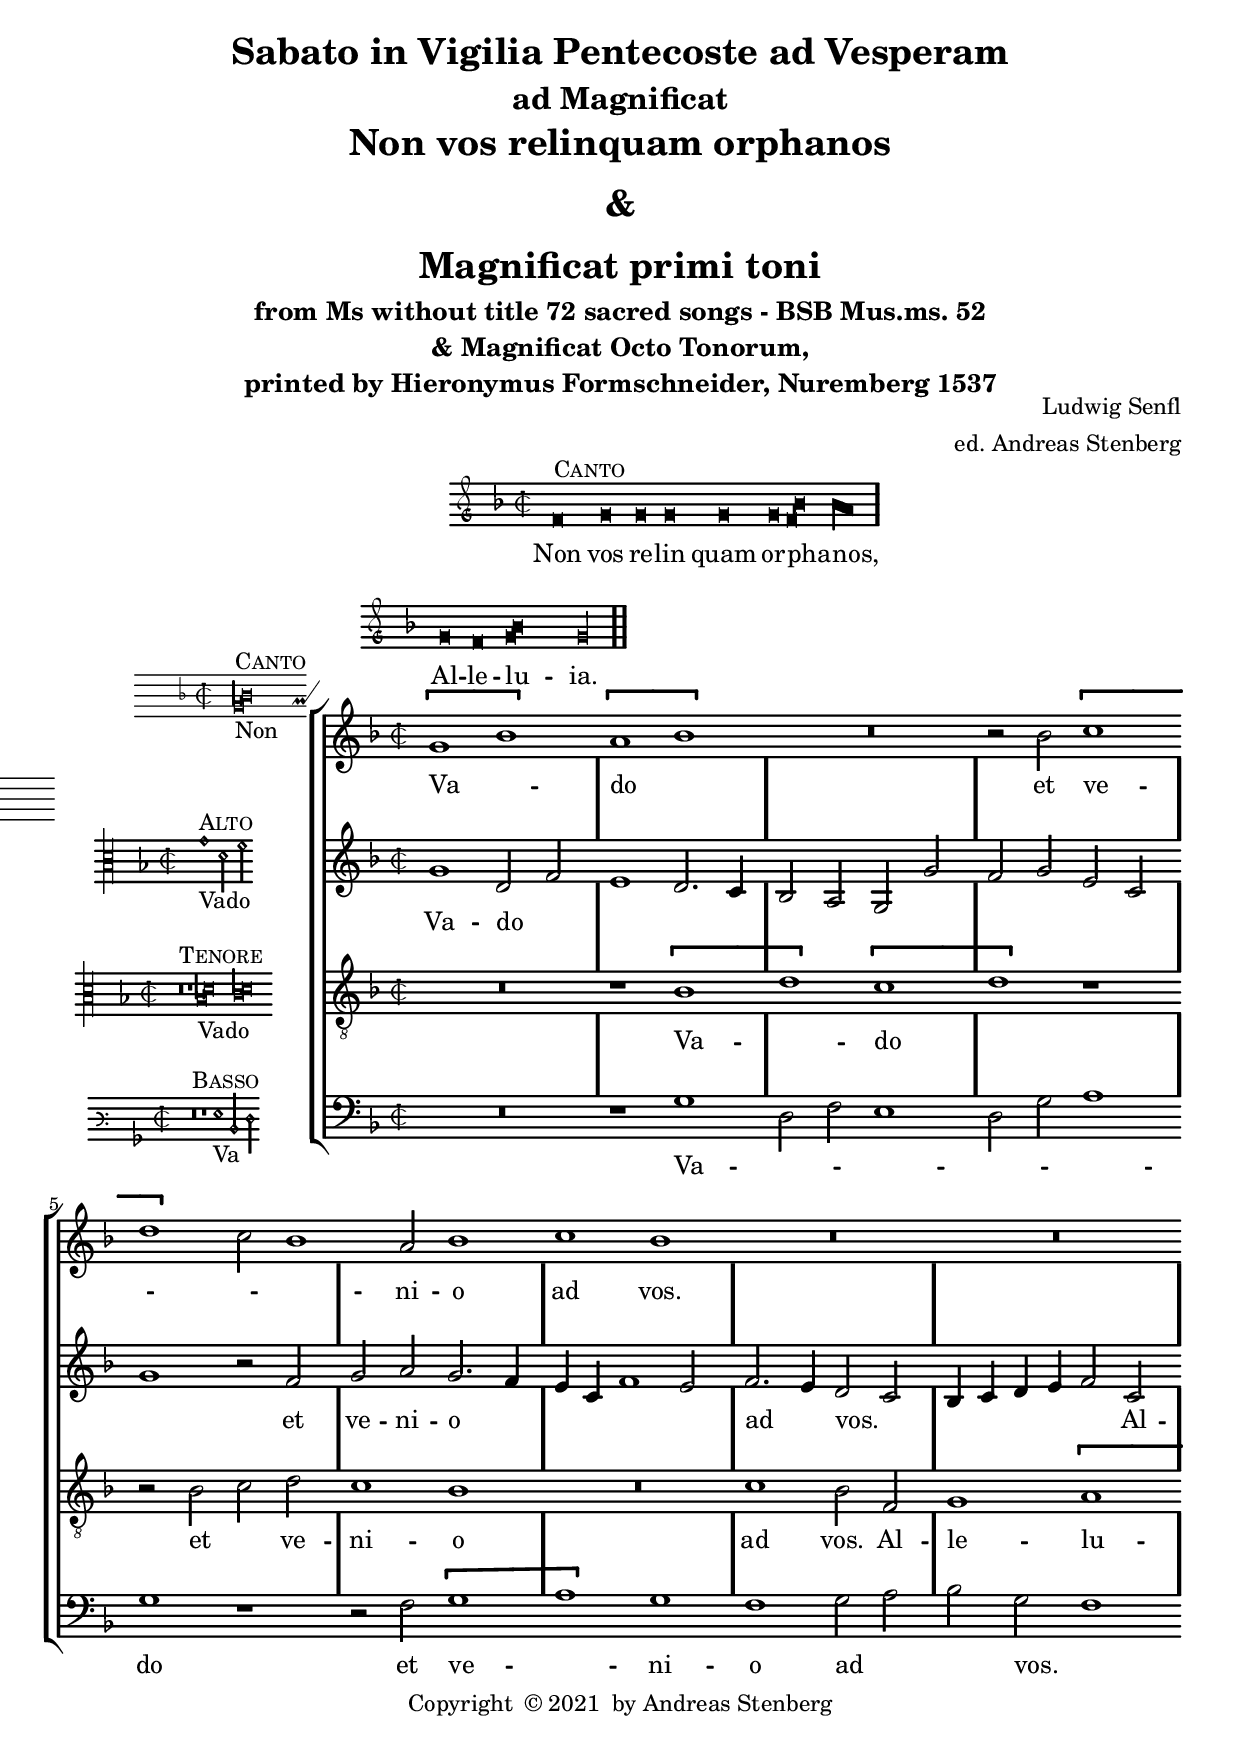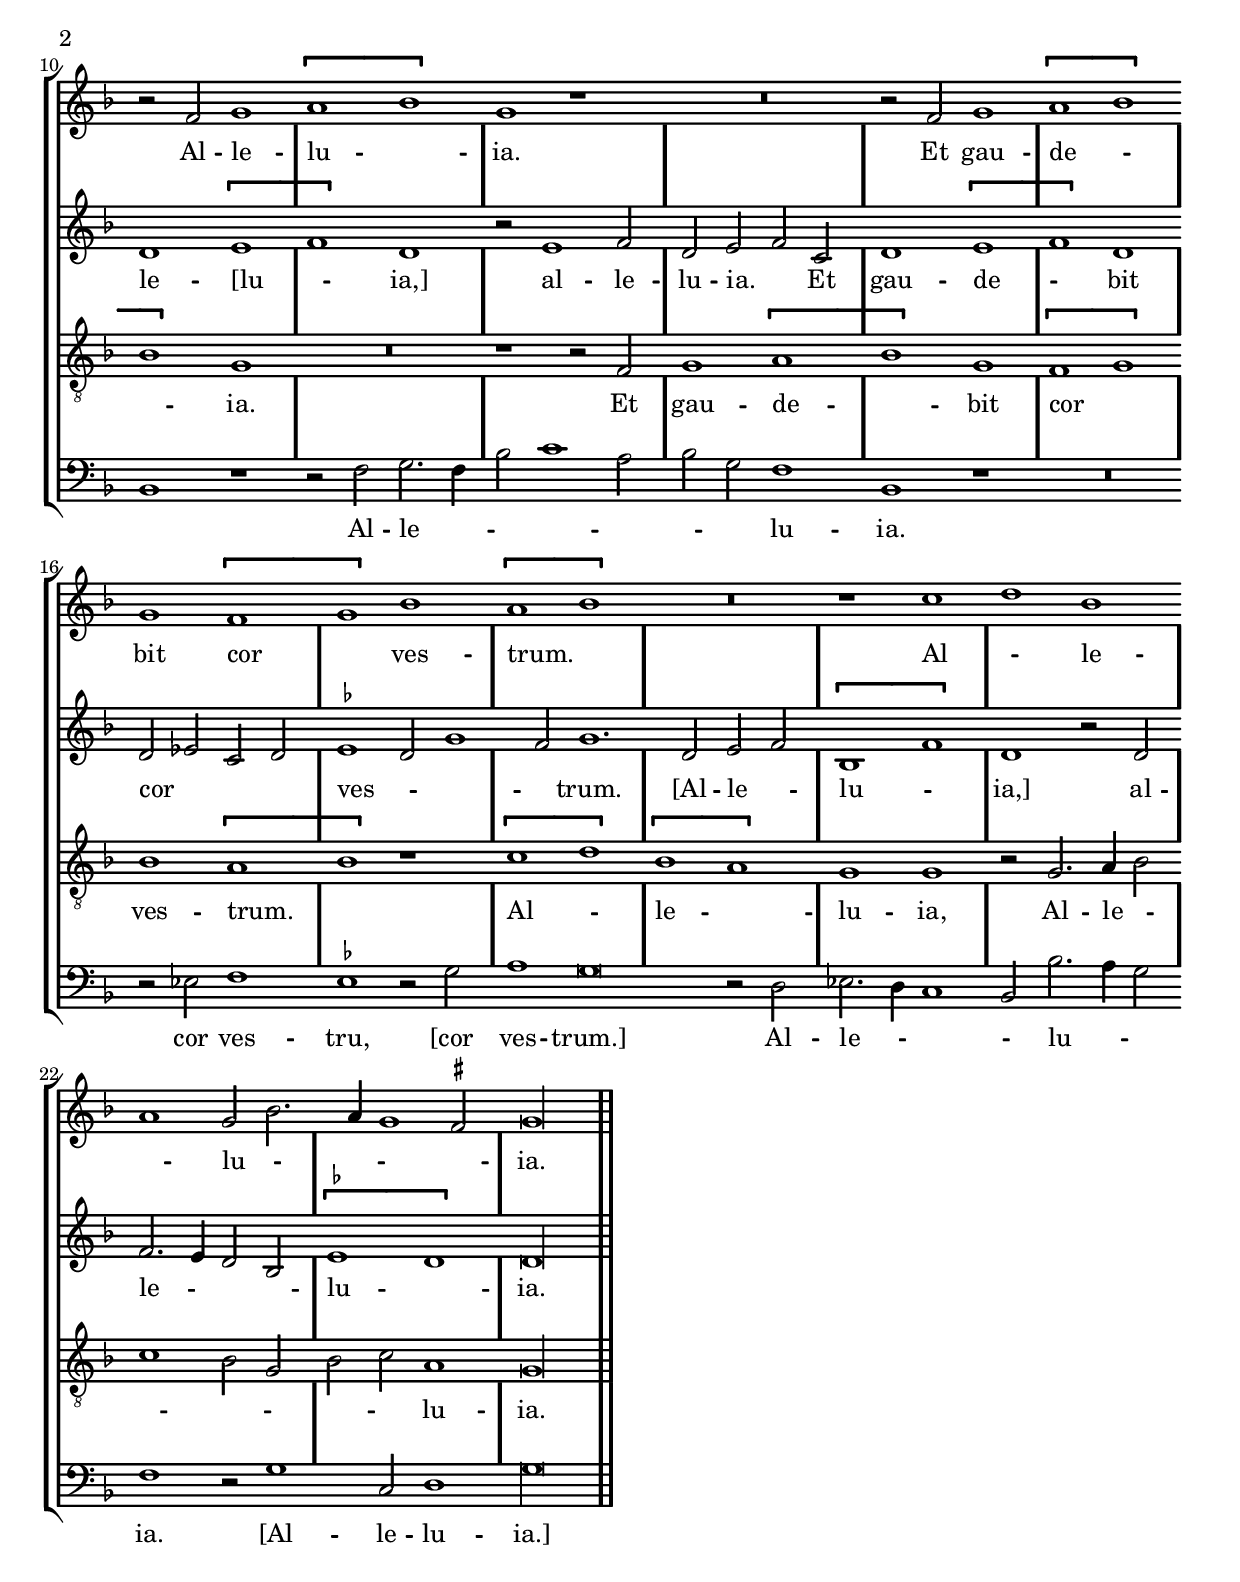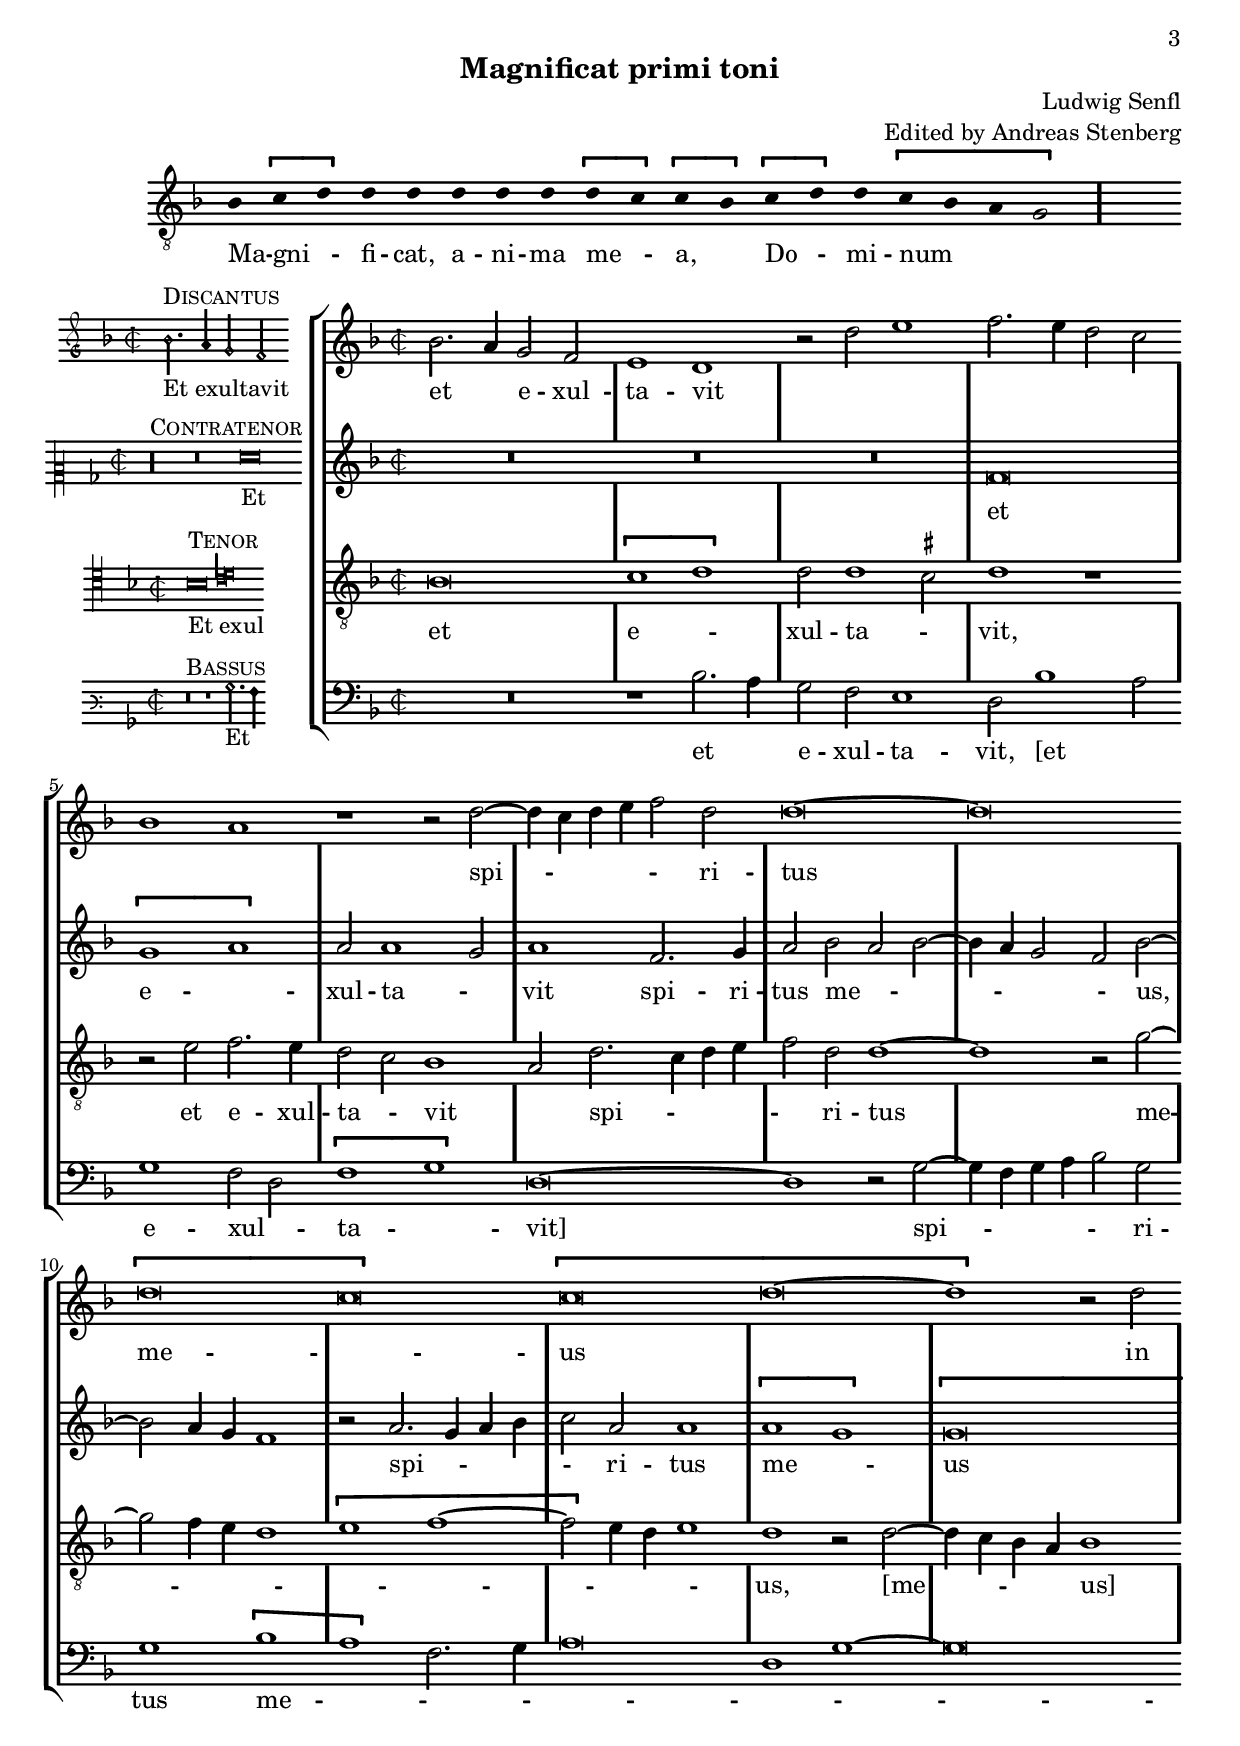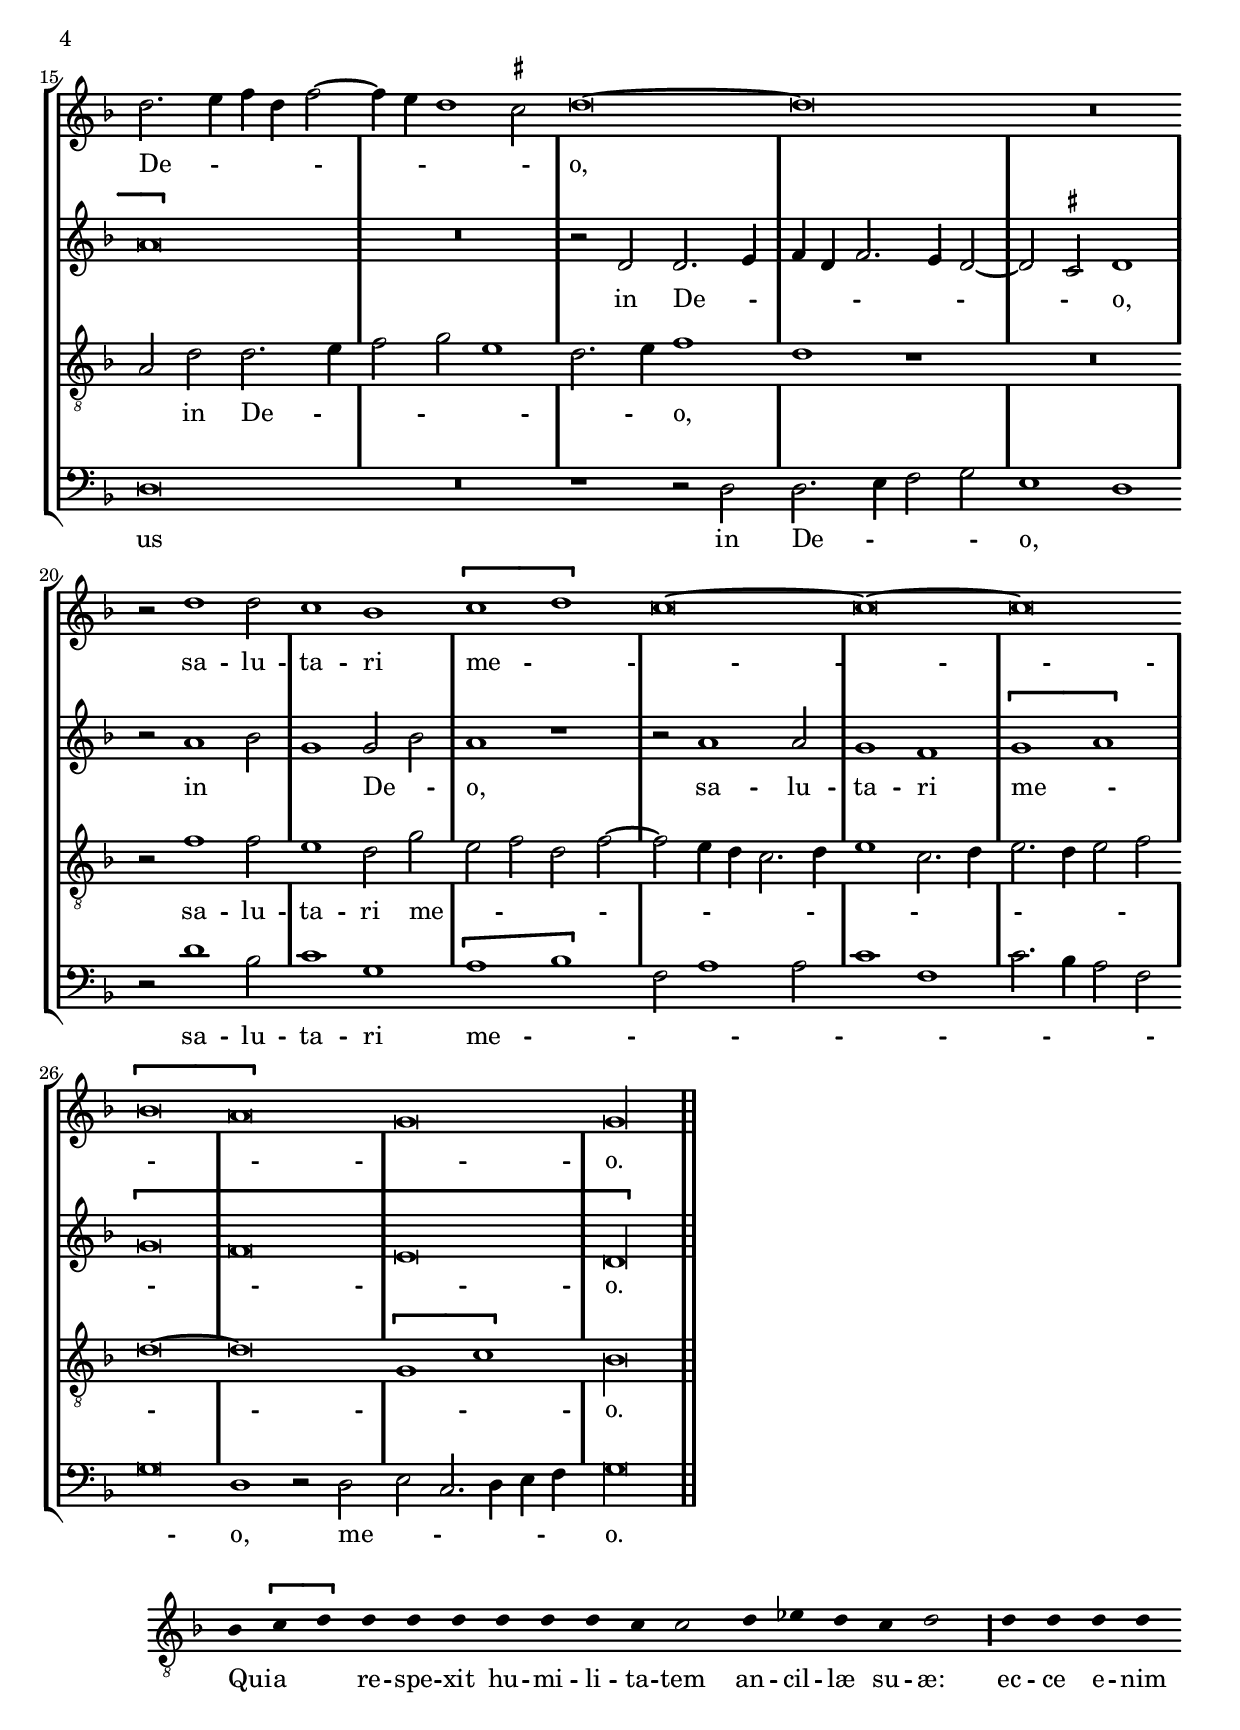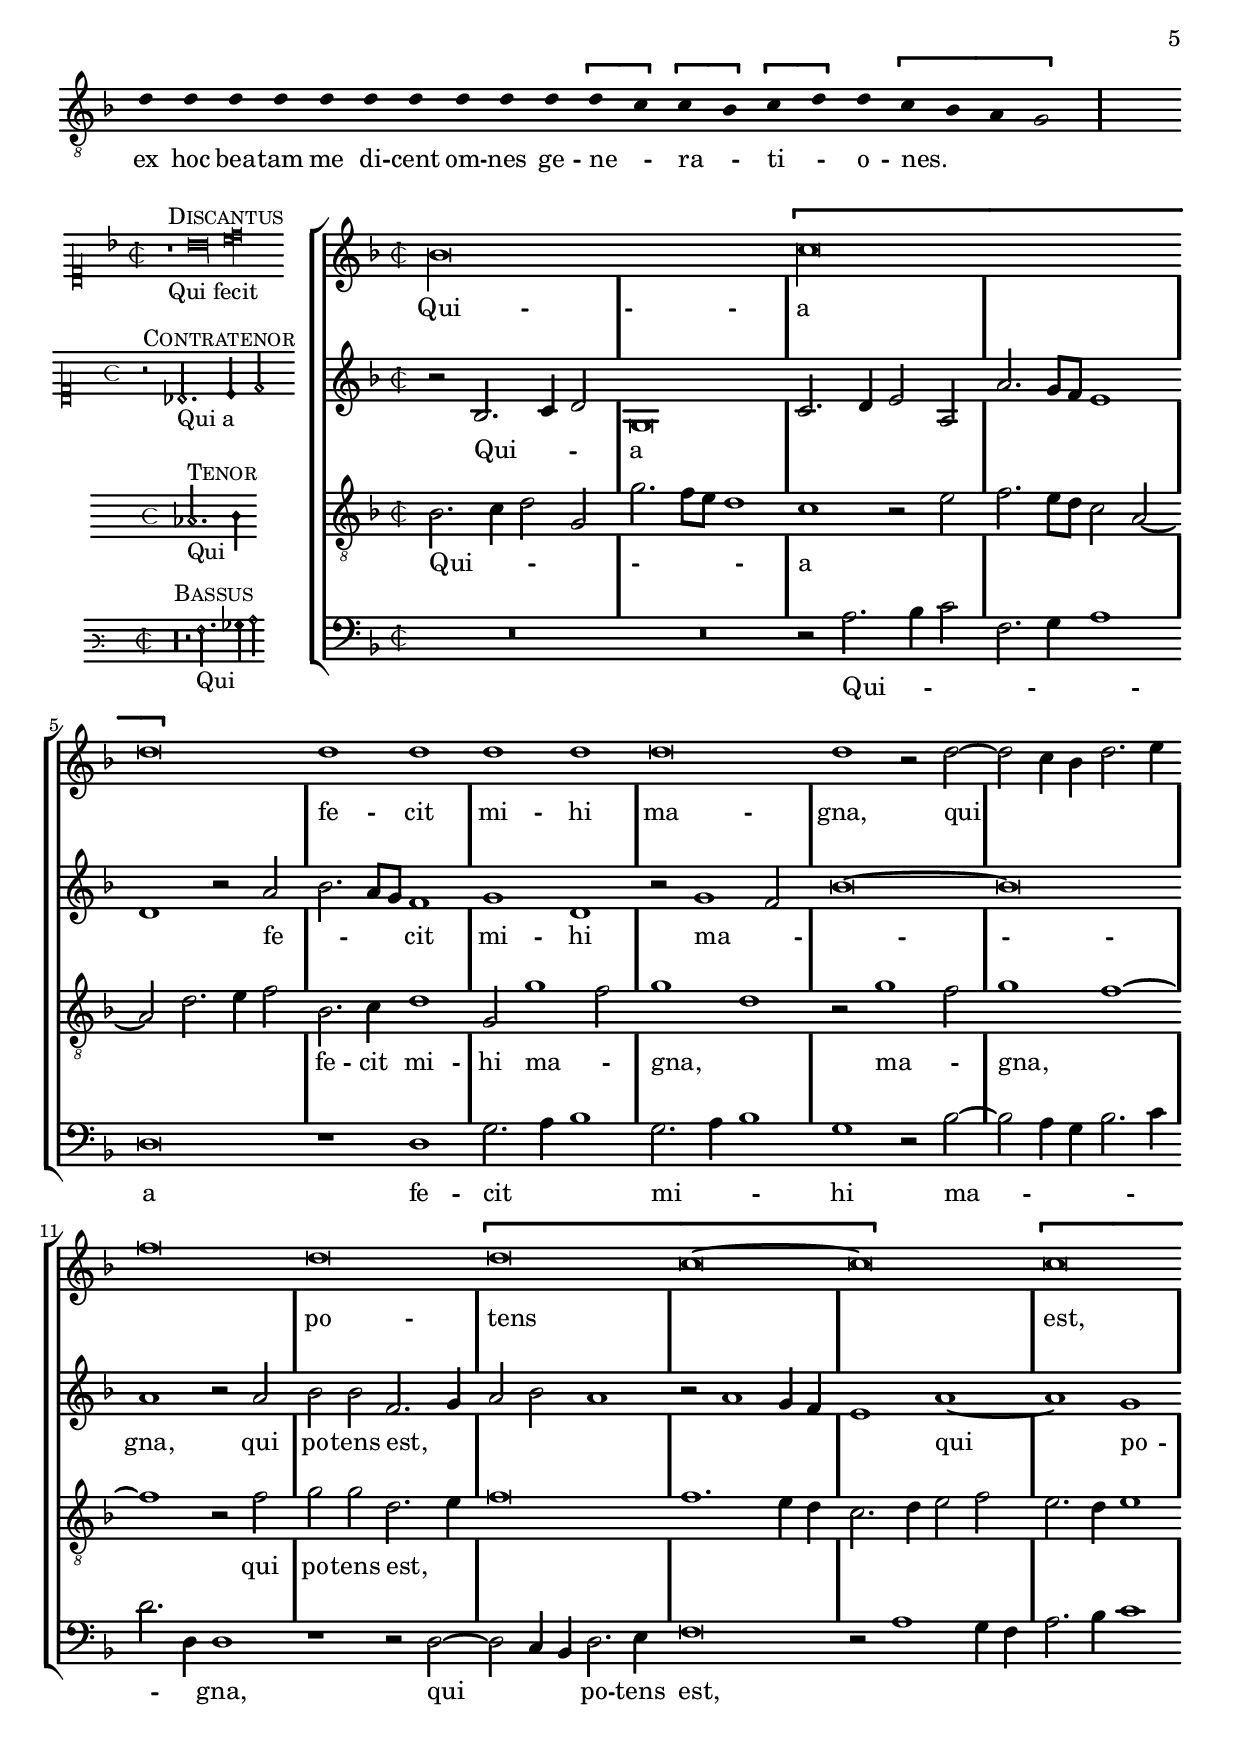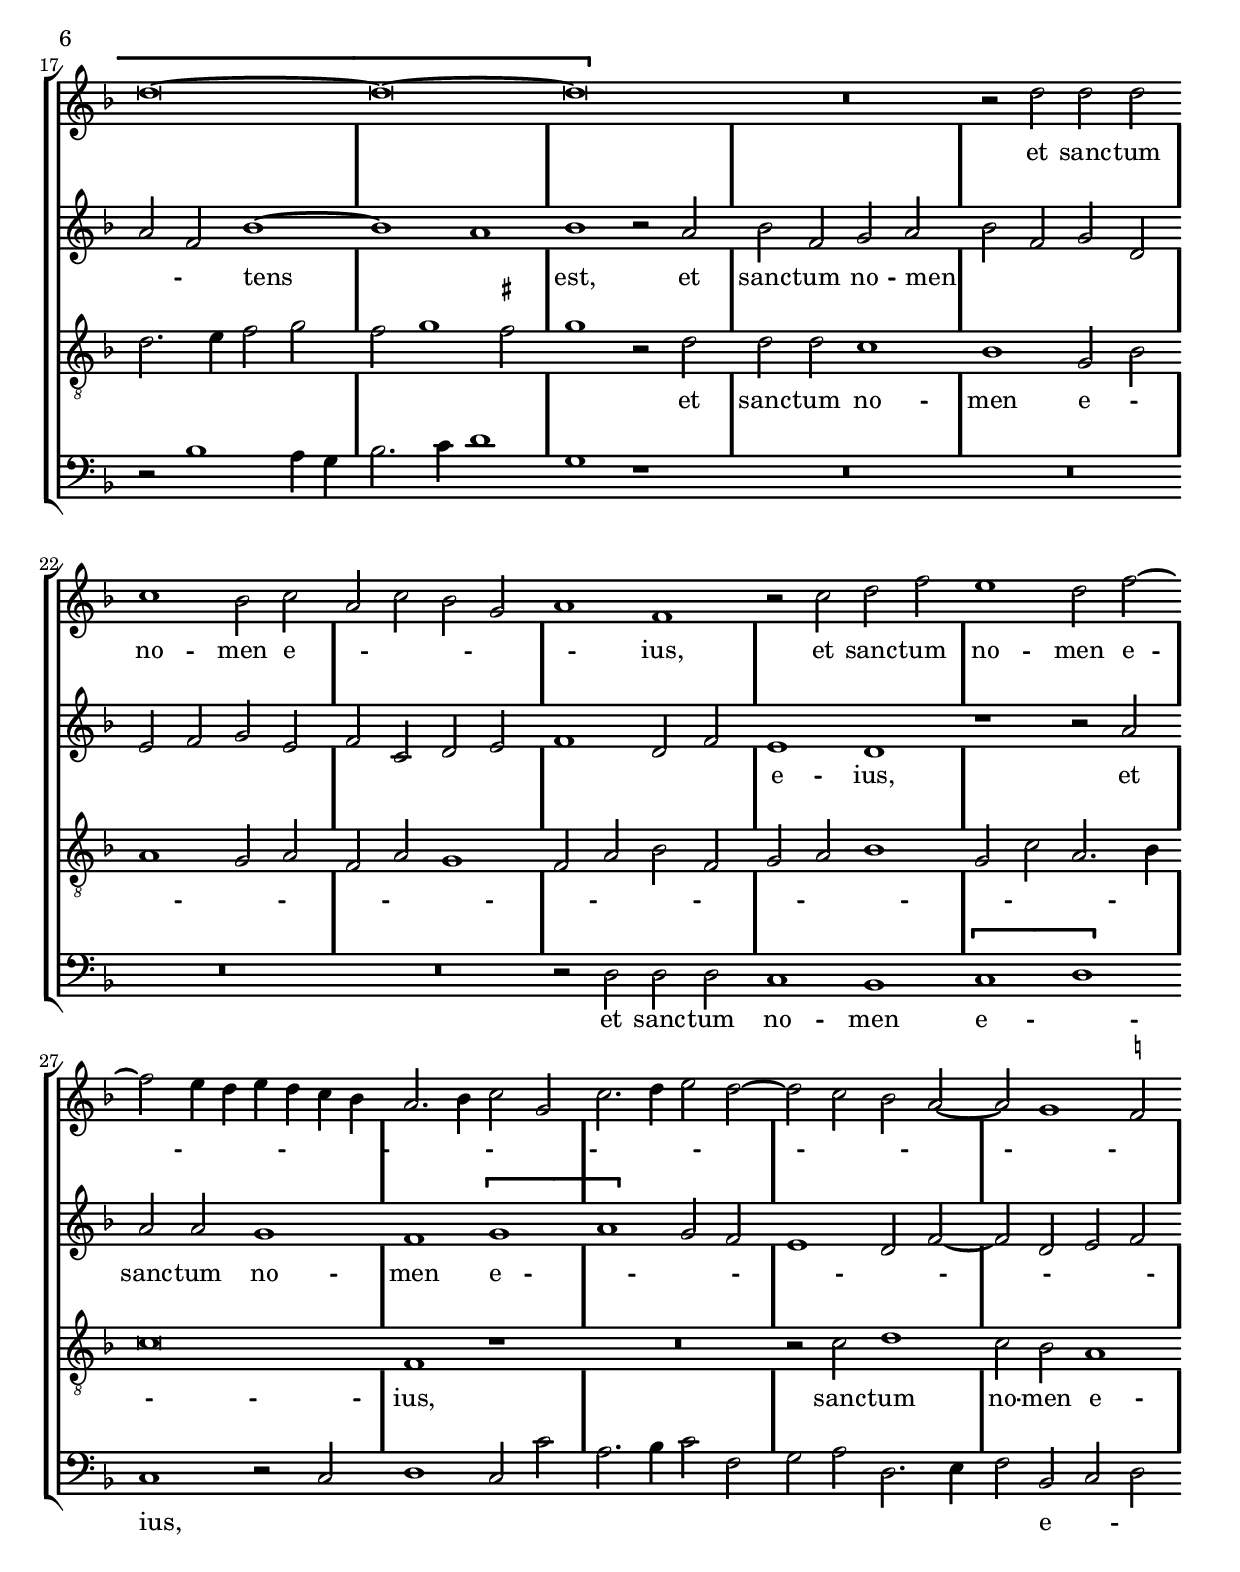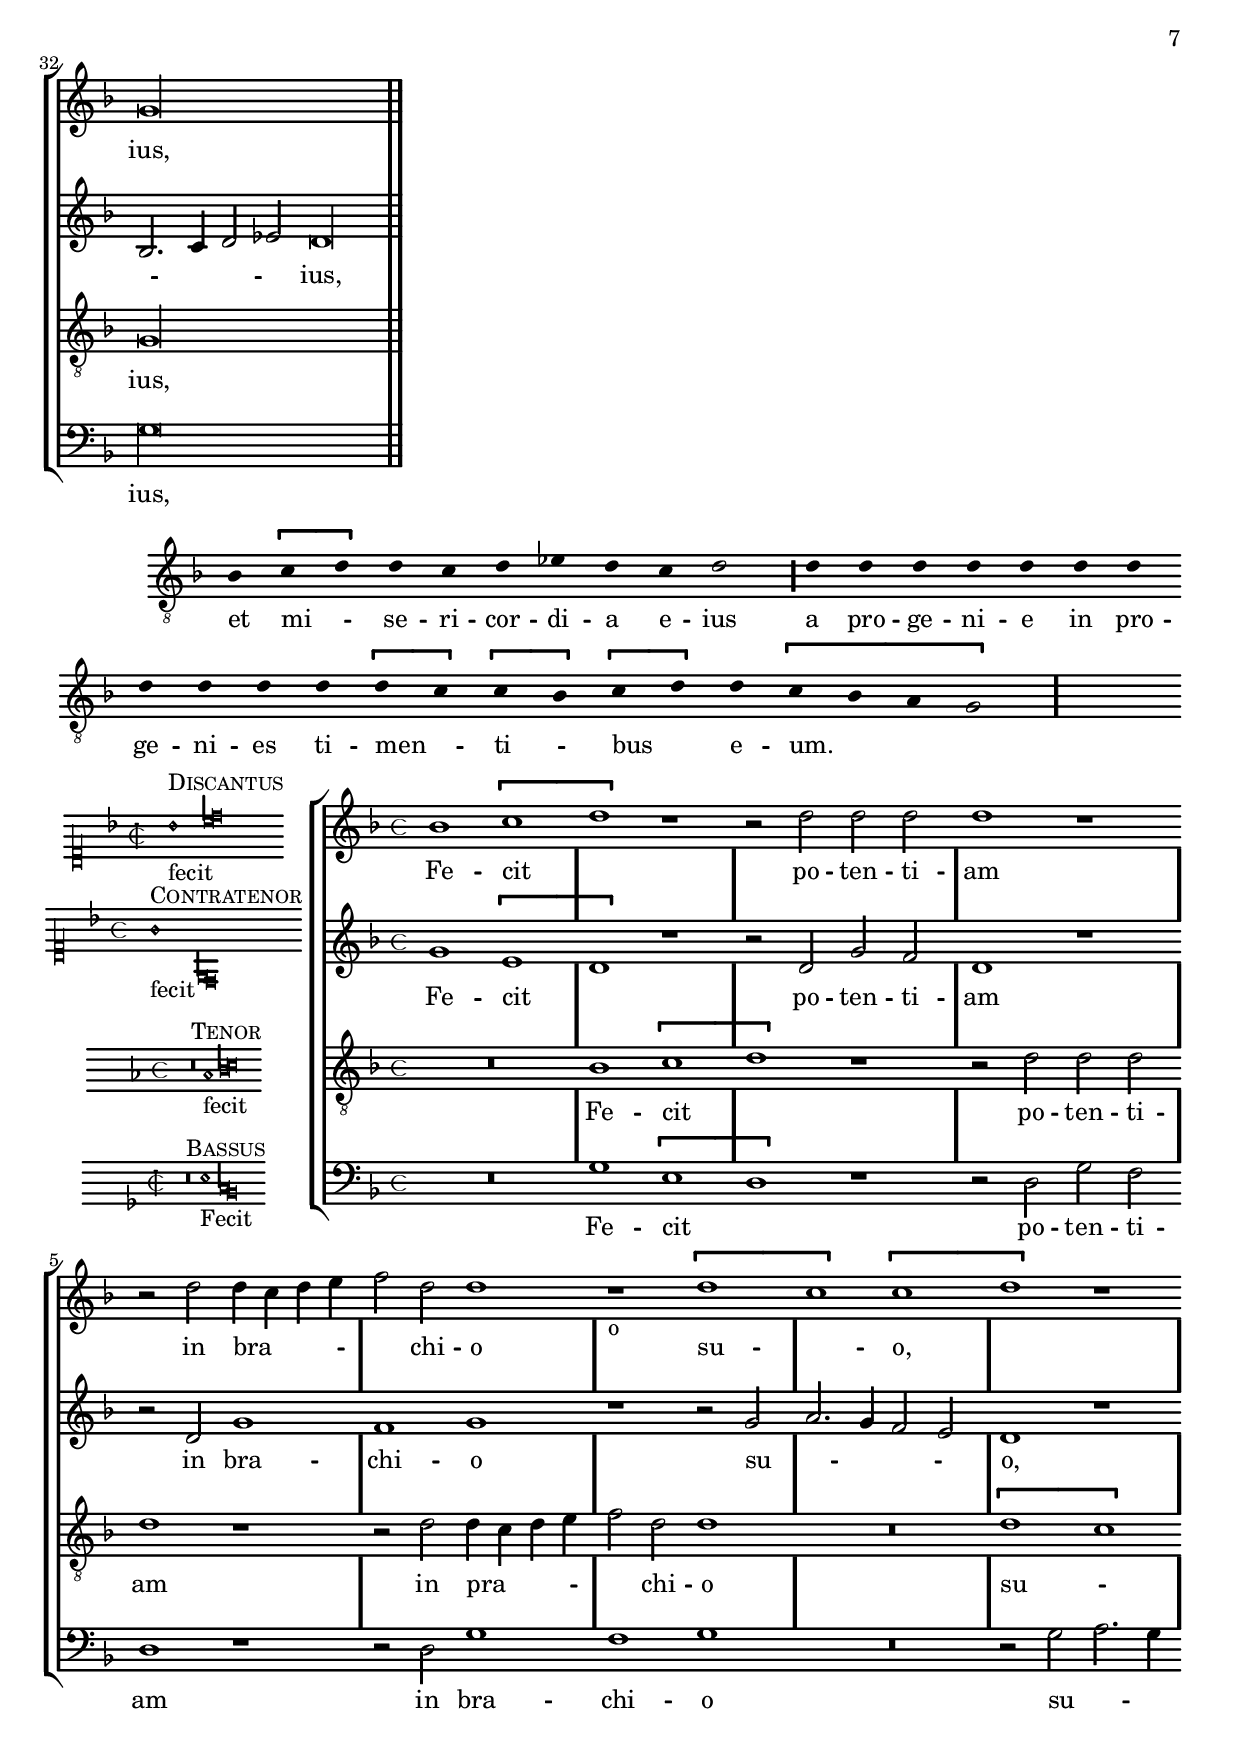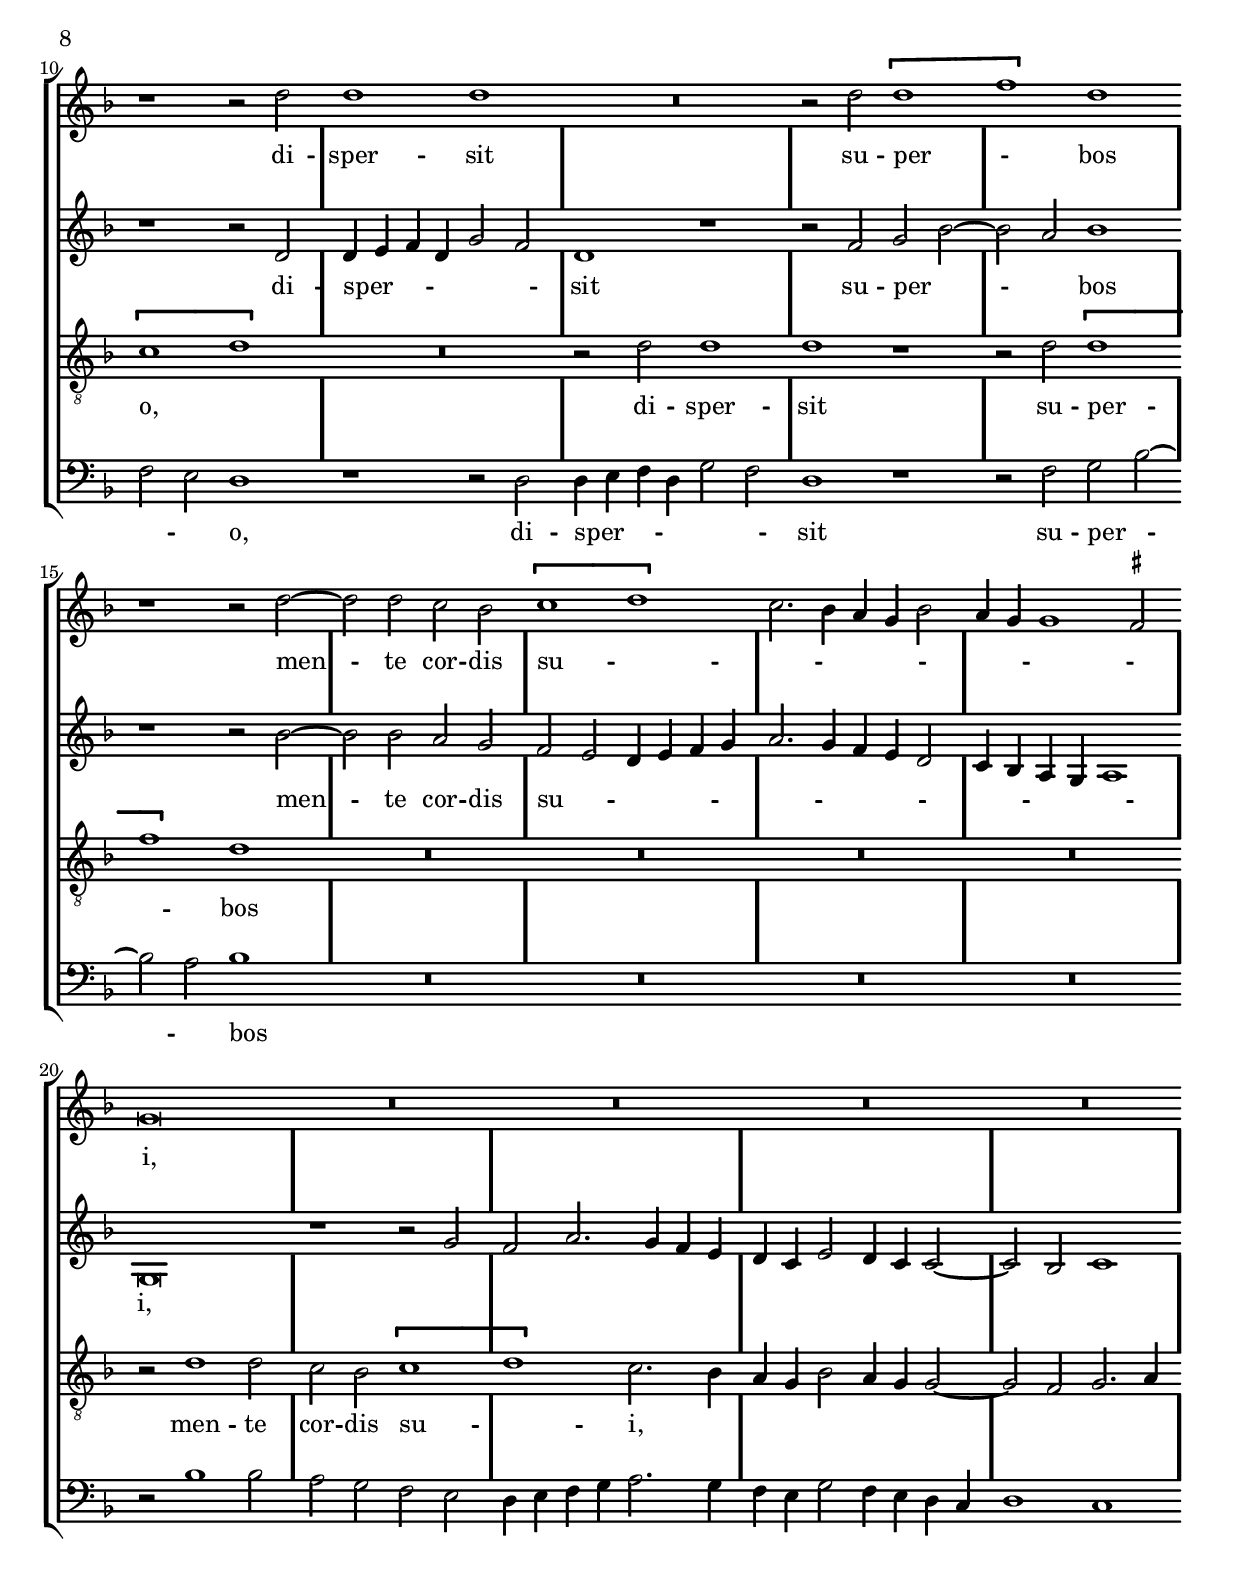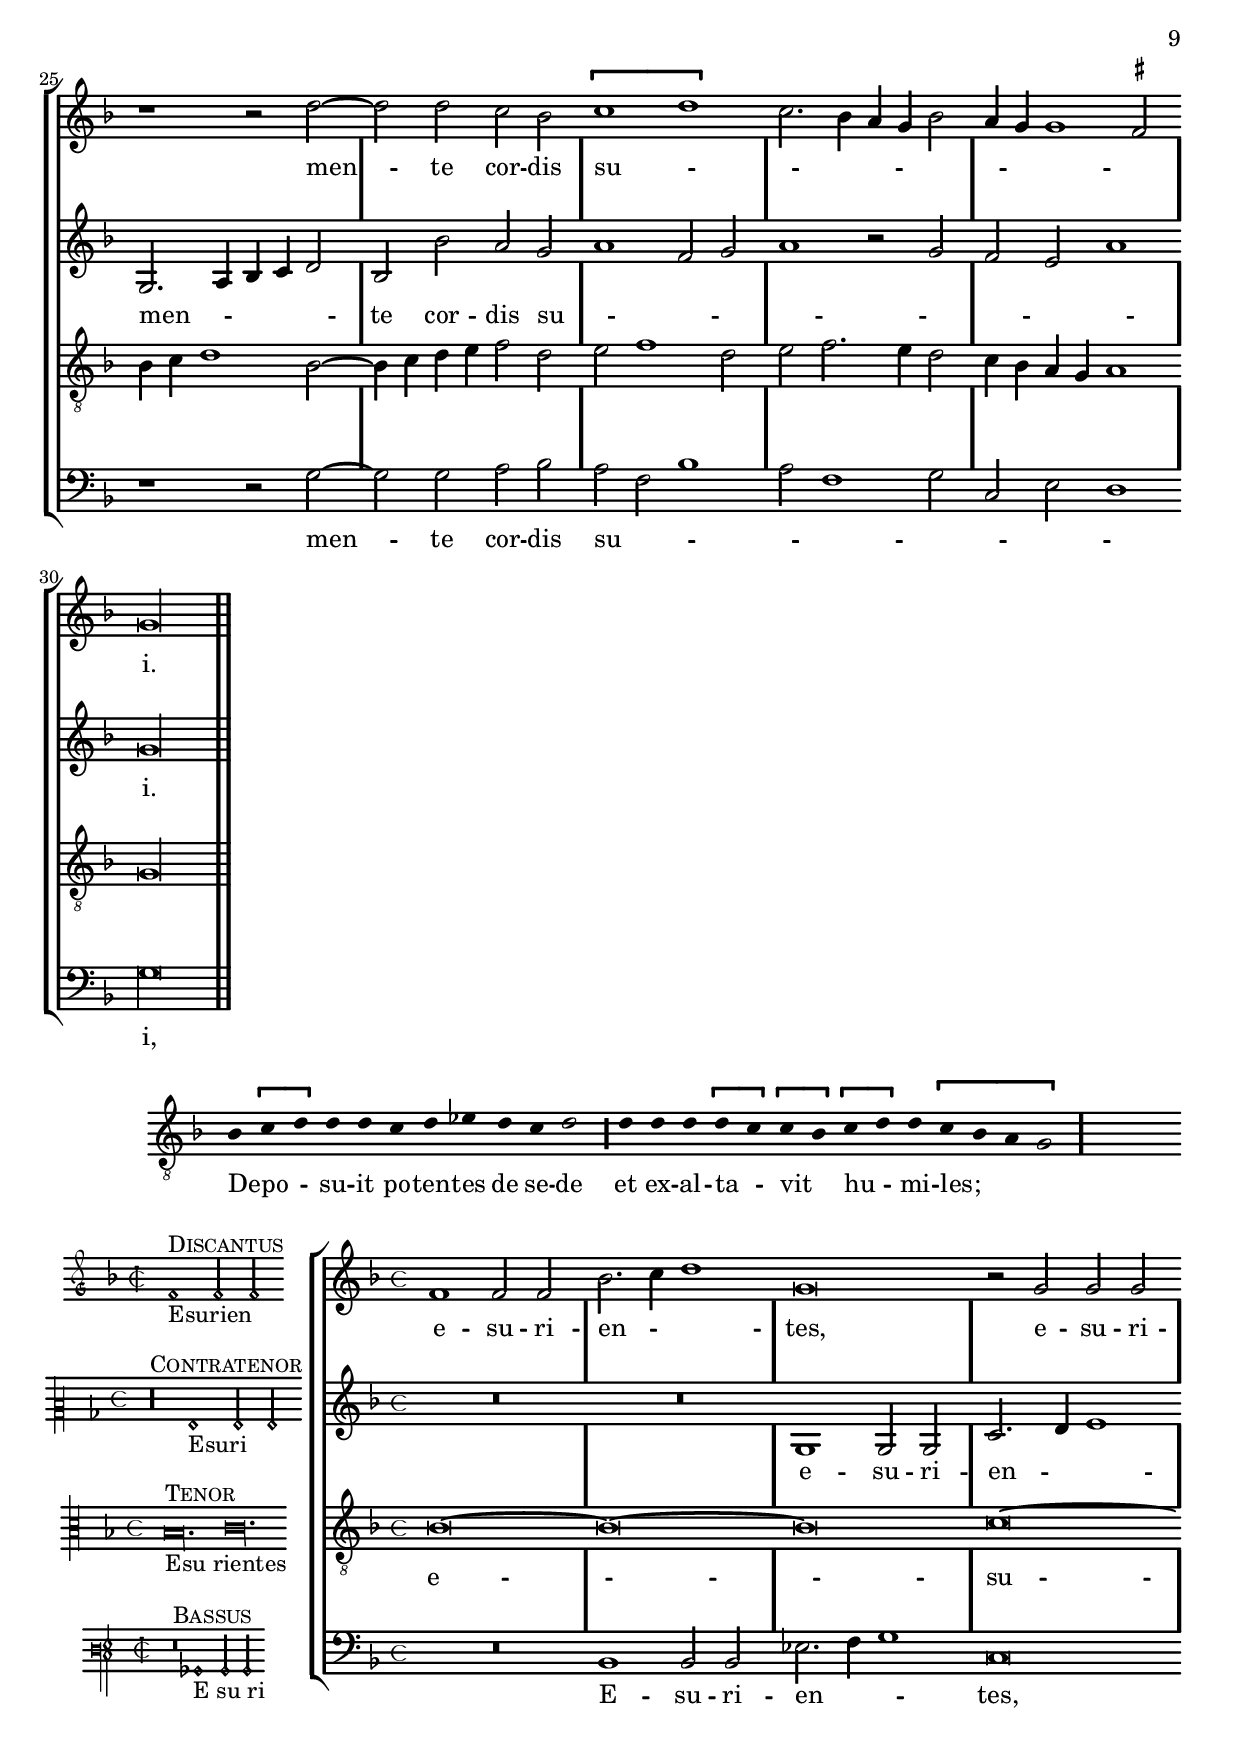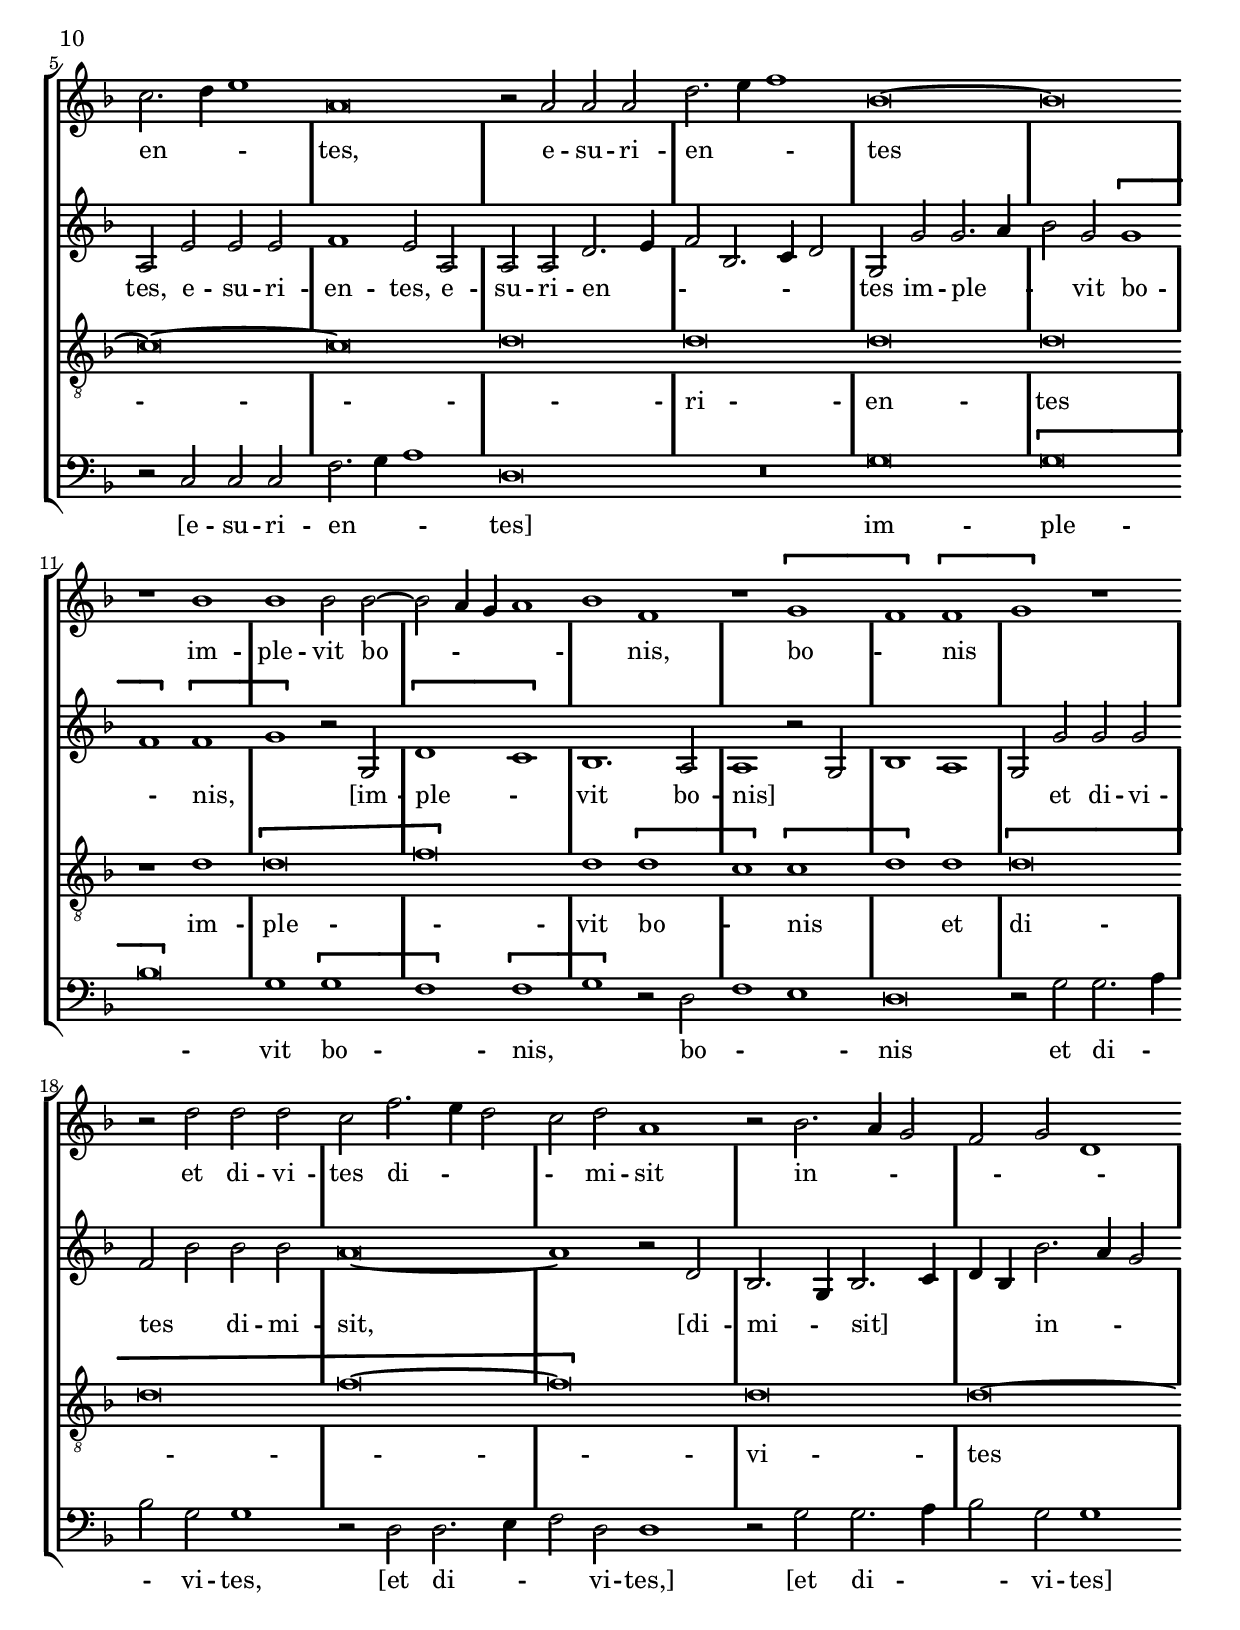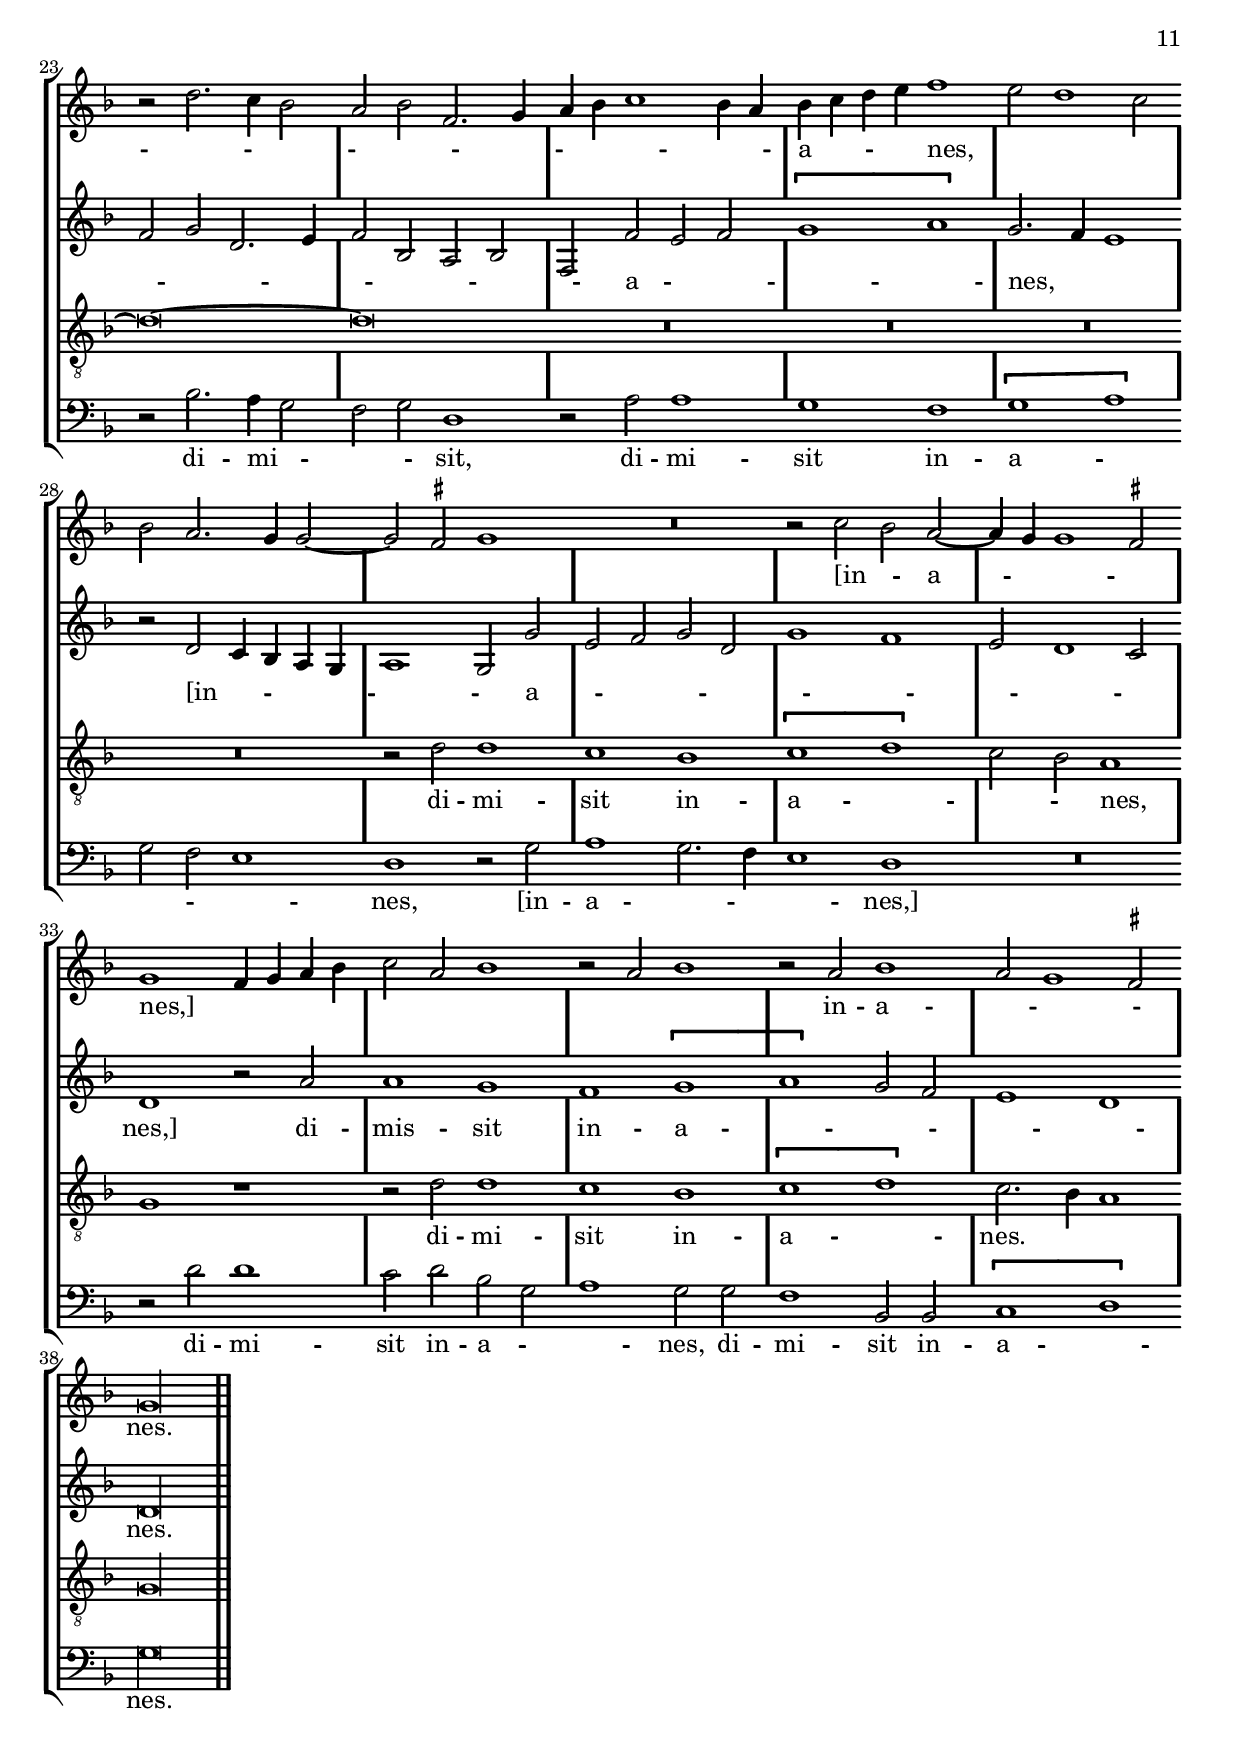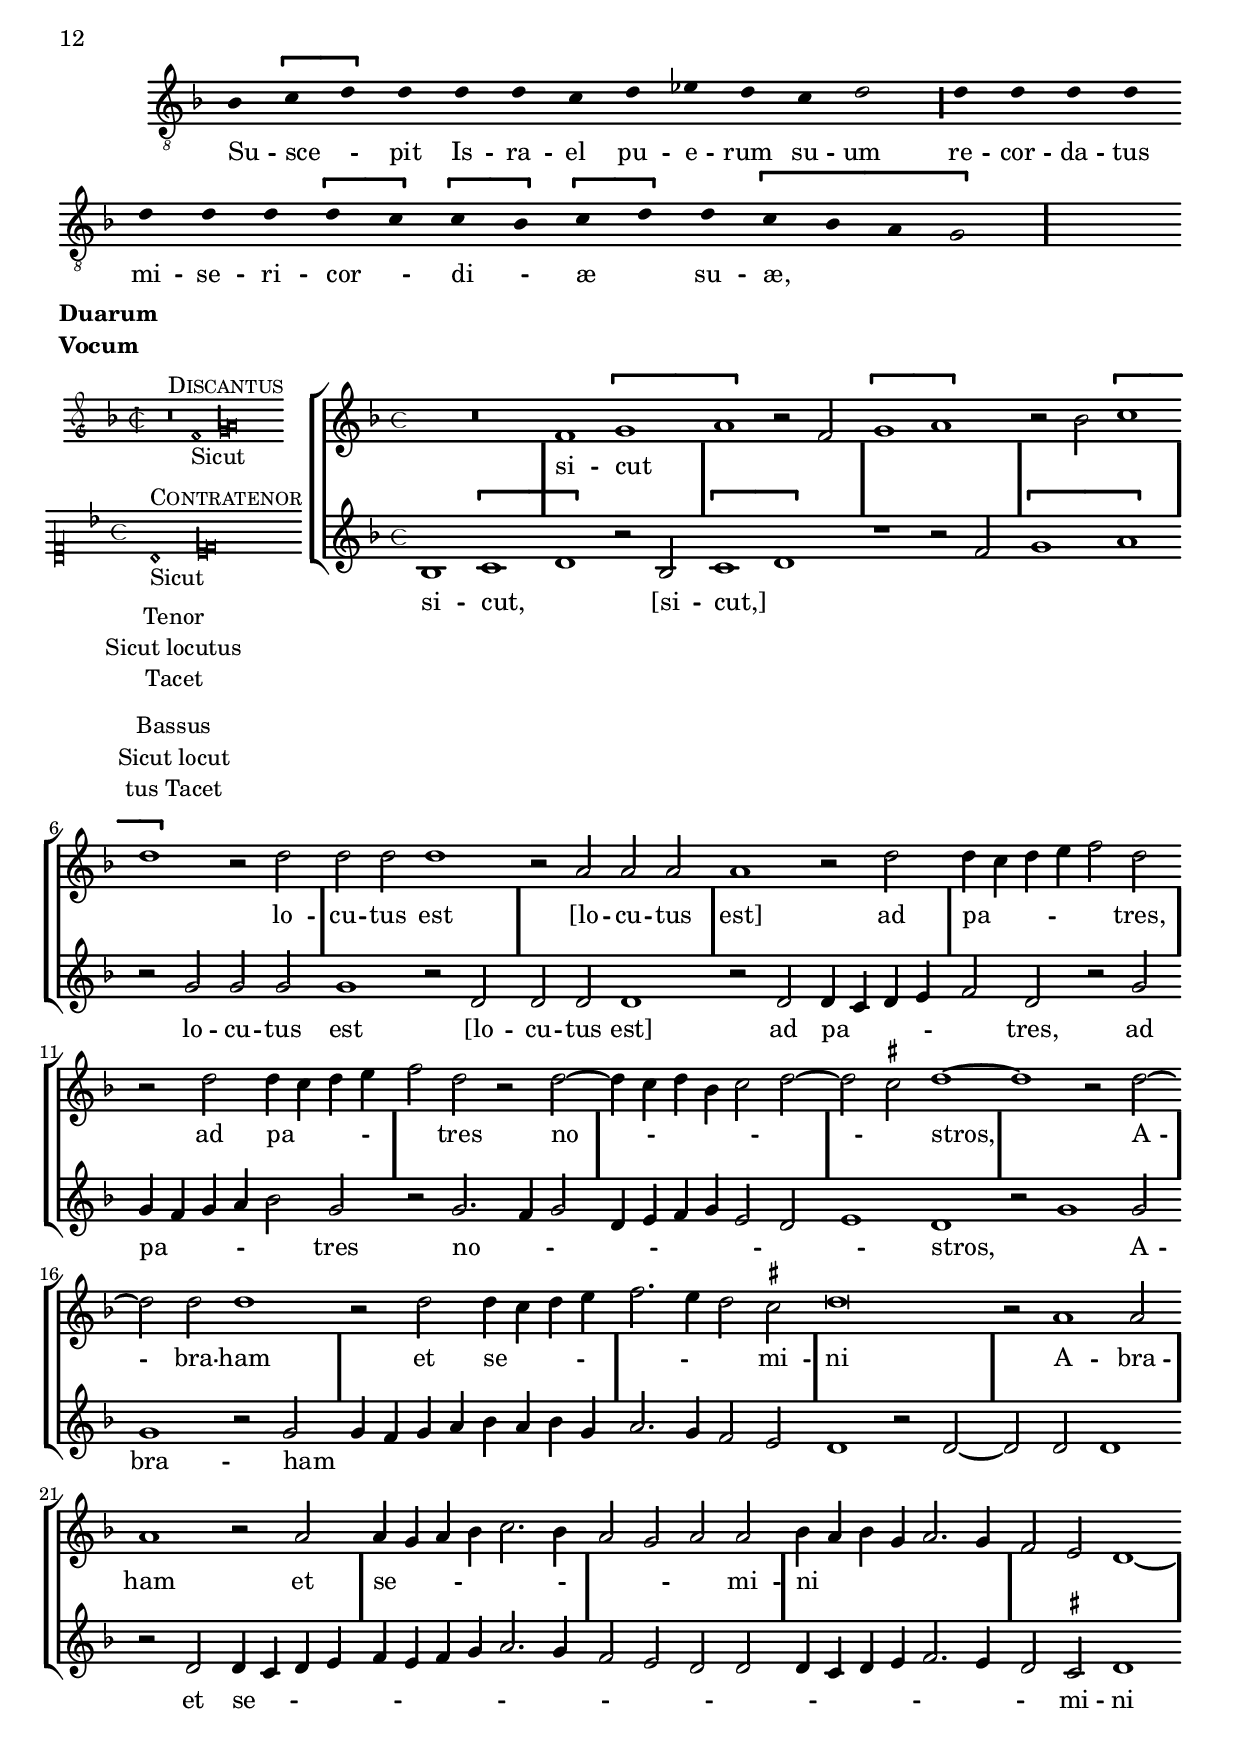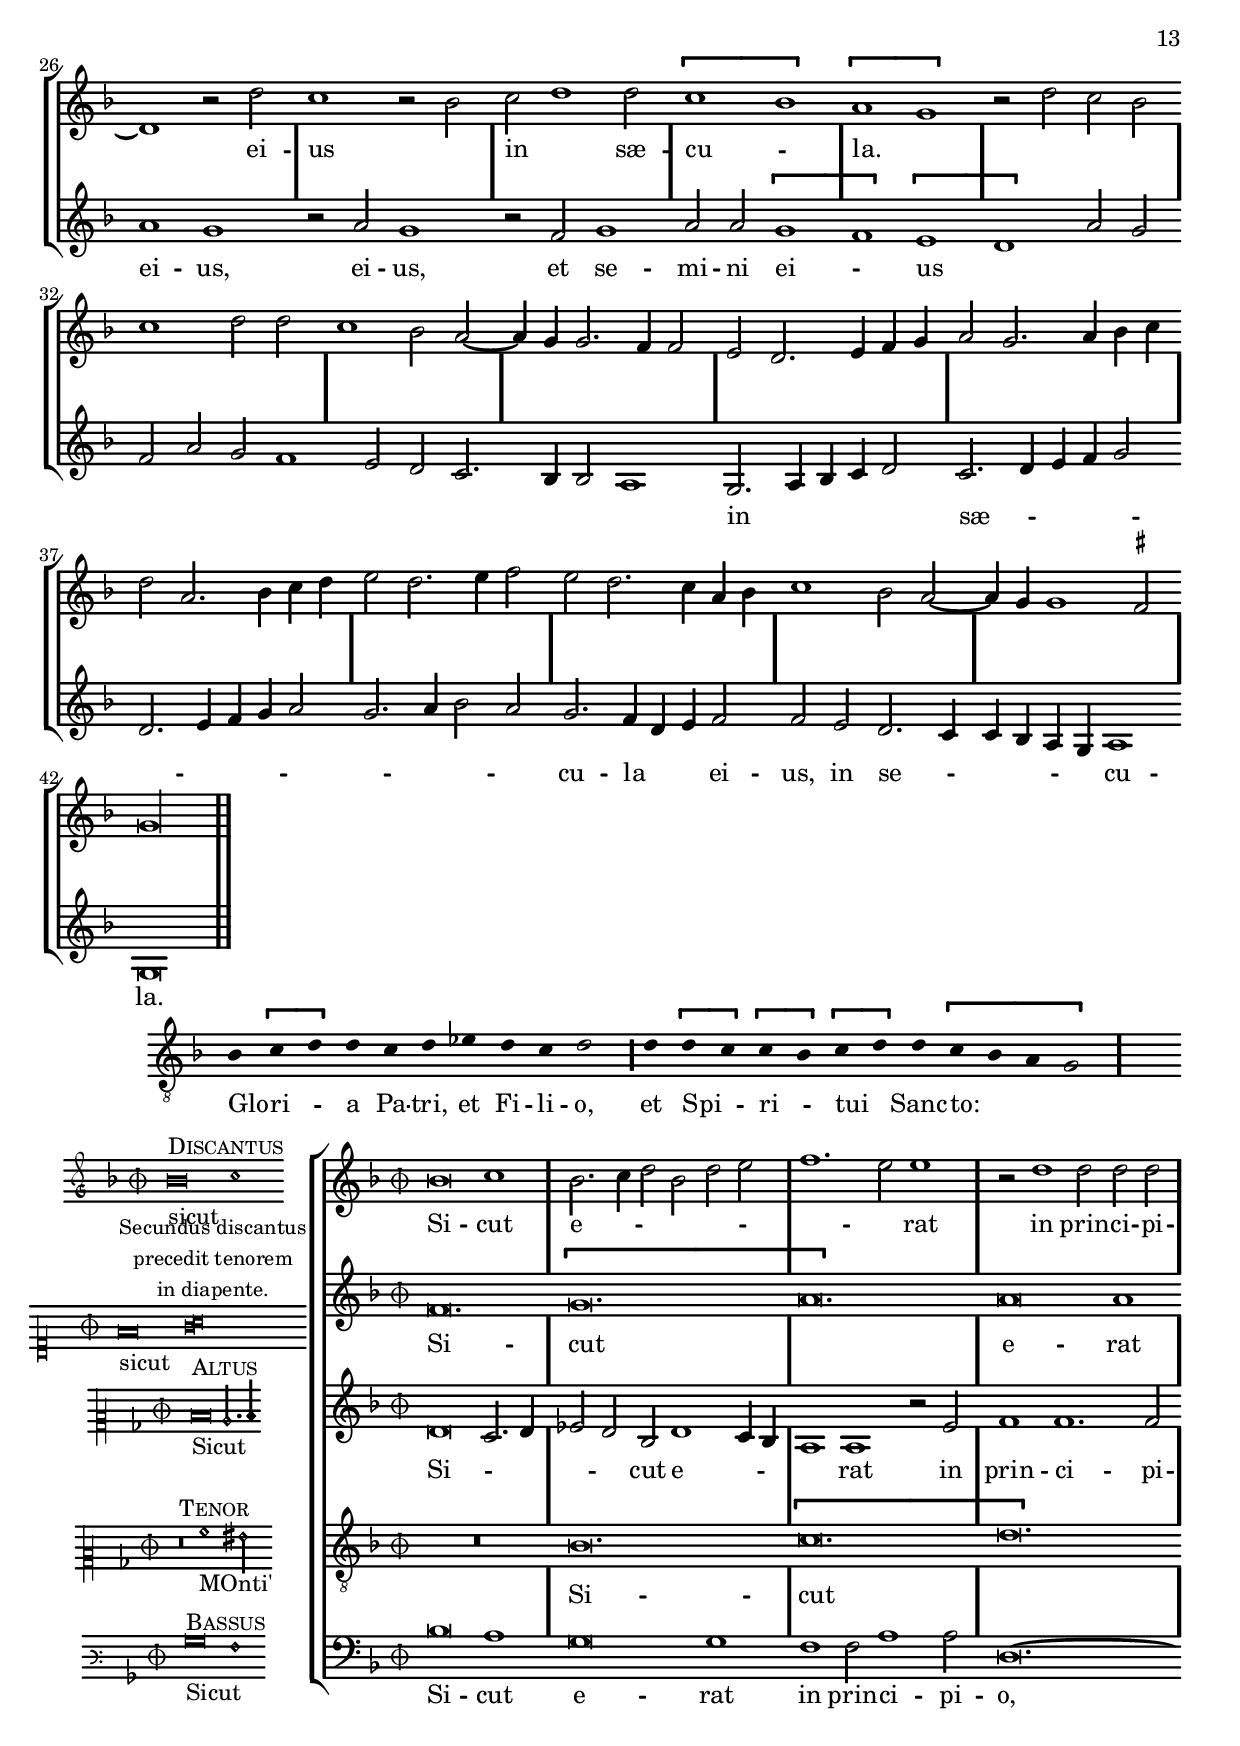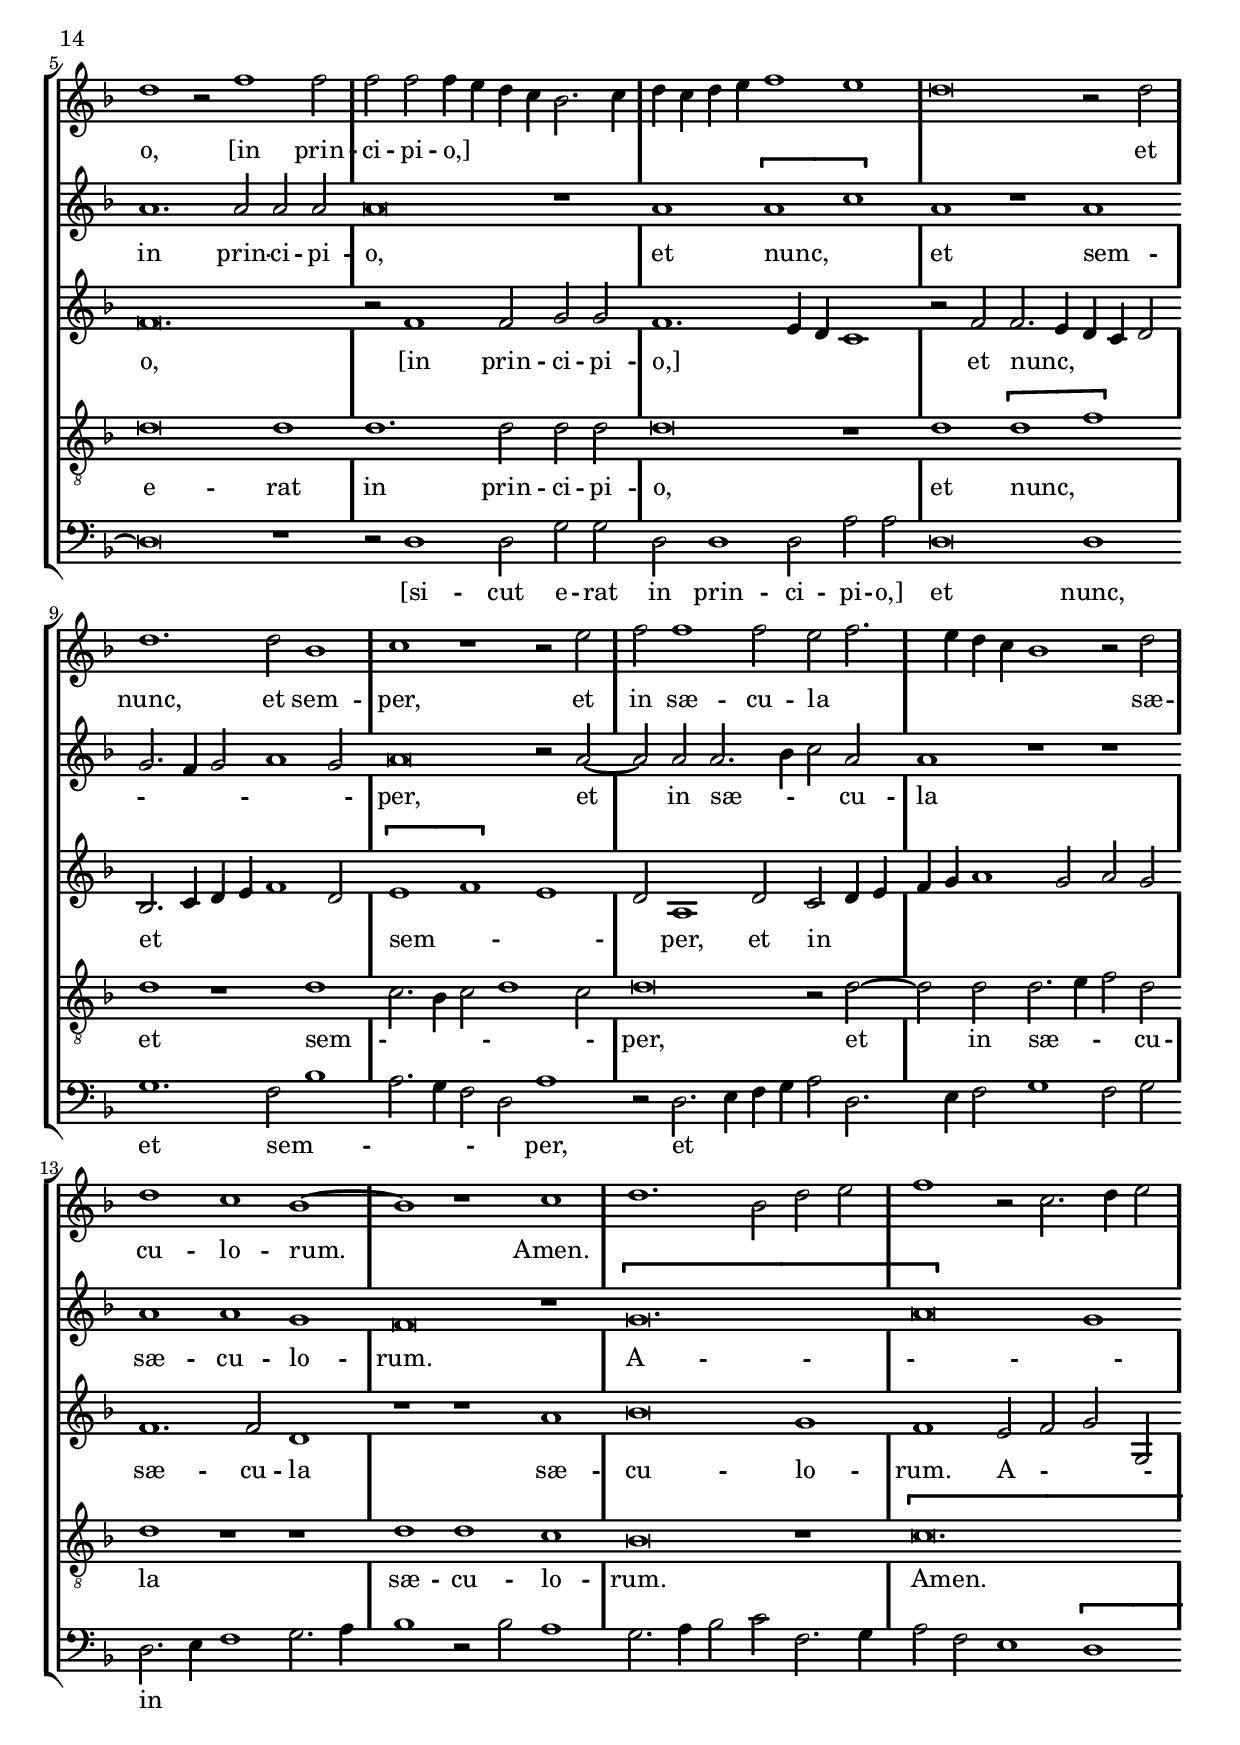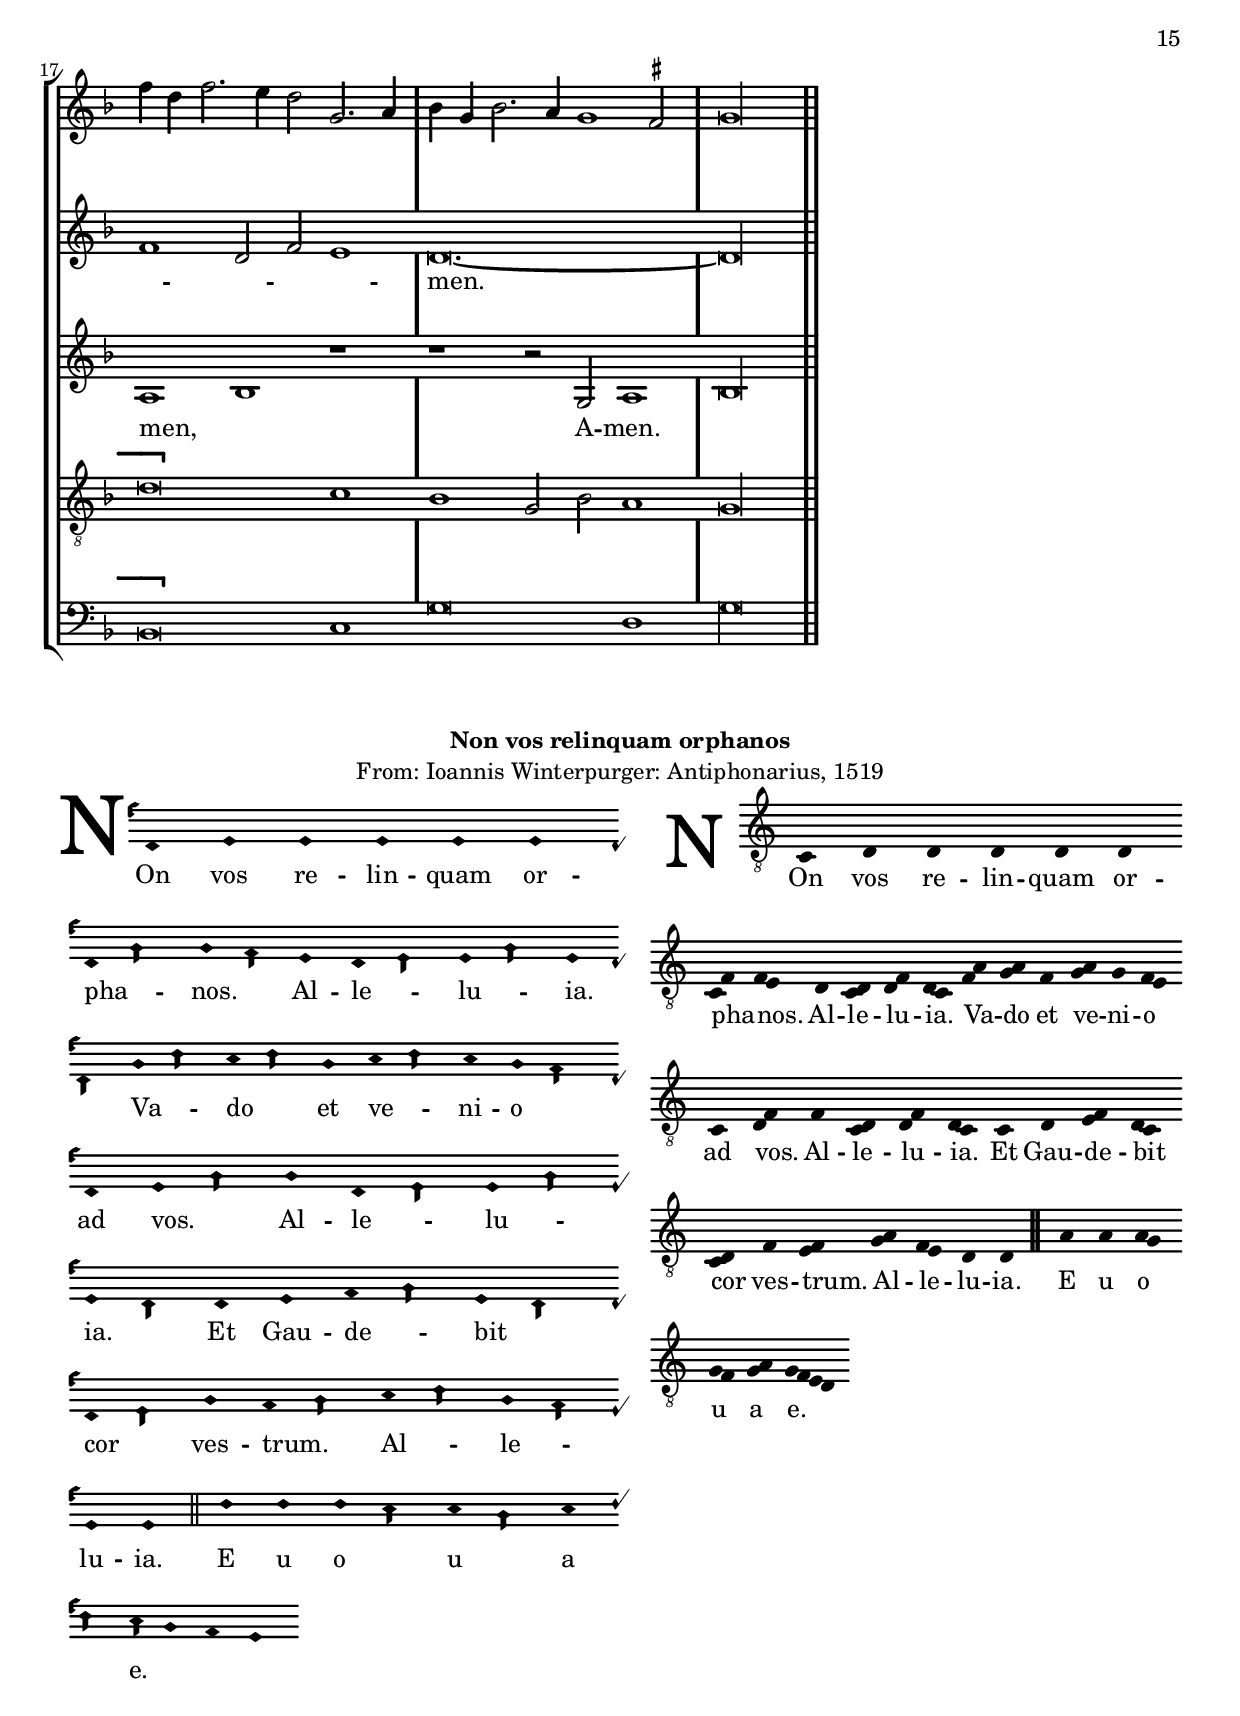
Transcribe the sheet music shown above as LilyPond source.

%%%%%%%%%%%%%%%%%%%%%%%%%%%%%%%%%%%%%%%%%%%%%%%%%%%%%%%%%%%%%%%%%%%%%%%%%%%%%%%%
%%									         %%
%% Copyright of edition © 2020 by Andreas Stenberg using the CPDL-license			  %%
%%										  %%
%% This edition can be fully distributed, duplicated, performed, and recorded 	  %%
%% Any subsequent use of the source files should be under the same thermes	  %%
%%									         %%
%%%%%%%%%%%%%%%%%%%%%%%%%%%%%%%%%%%%%%%%%%%%%%%%%%%%%%%%%%%%%%%%%%%%%%%%%%%%%%%%
\version "2.18.0"
\include "deutsch.ly"
ficta = \once \set suggestAccidentals =##t

%% Comment in or out as needed
\header {
  title = \markup {
    \center-column {
            "Sabato in Vigilia Pentecoste ad Vesperam"
            \fontsize #-1.5 "ad Magnificat"
      "Non vos relinquam orphanos"
      \vspace #0.5
      "&"
      \vspace #0.5
      "Magnificat primi toni"
      \vspace #0.5
    }
  }
  subtitle = \markup {
    \center-column {
      "from Ms without title 72 sacred songs - BSB Mus.ms. 52"
      "& Magnificat Octo Tonorum,"
      "printed by Hieronymus Formschneider, Nuremberg 1537"
    }
  }
  composer = "Ludwig Senfl"
  arranger = "ed. Andreas Stenberg"
  poet = ""
  meter =""
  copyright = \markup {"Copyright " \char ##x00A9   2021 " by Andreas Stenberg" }
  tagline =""
}
intonation = {
  \set Score.tempoHideNote = ##t
  \tempo \longa = 76
  f'\breve ^\markup { \smallCaps"Canto"}
  \repeat unfold 5 { g'\breve }
  \[f'\breve \melisma b'\breve\melismaEnd \]
  \[b'\breve\melisma a'\breve\melismaEnd\]
  \bar "|"
  g'\breve f'\breve \[g'\melisma b'\melismaEnd\]
  \override NoteHead.style =#'petrucci
  g'\longa
  \bar "||"

}

\markup {
  \fill-line {
    \score {
      <<{
        %      \set Staff.instrumentName = #"Tenor "
        \override NoteHead.style = #'blackpetrucci
        \override Rest.style = #'neomensural
        \override Staff.TimeSignature.style = #'mensural
        \cadenzaOn
        \clef "petrucci-g"
        \key f \major
        \time 2/2
        \intonation
        }
        \addlyrics  {
          Non vos re -- lin quam or -- pha  -- nos,
          Al -- le -- lu -- ia.
        }
      >>
      \layout {
        \context {
          \Voice
          \remove "Ligature_bracket_engraver"
          \consists "Mensural_ligature_engraver"
        }
        line-width = 4.5\cm
      }
    }
  }
}
global = {
  \override Staff.TimeSignature.style = #'mensural
  \key f \major
}

sopMusic = \relative c'' {

  \set Score.tempoHideNote = ##t
  \tempo 1 = 76
  \time 2/2
  \set Timing.measureLength = #(ly:make-moment 4/2)
  \override Staff.BarLine.transparent = ##t
  \[g1( b)\]
  \[a1( b1)\]
  R\breve
  r2 b2 \[c1(
  d1\] c2 b1)
  a2 b1
  c1 b1
  R\breve*2
  r2 f2 g1
  \[a1( b1)\]
  g1 r1
  R\breve
  r2 f2 g1
  \[a1( b1)\]
  g1 \[f1(
  g1)\] b1
  \[a1( b1)\]
  R\breve
  r1 \]c1(
  d1)\] \[b1(
  a1)\] g2( b2.
  a4 g1 \ficta fis2)
  \cadenzaOn
  g\longa
  \revert Staff.BarLine.transparent
  \bar "||"
  \cadenzaOff
}
sopWords = \lyricmode {
  Va -- do et ve -- ni -- o ad vos.
  Al -- le -- lu -- ia.
  Et gau -- de -- bit cor ves -- trum.
  Al -- le -- lu -- ia.
}
altoMusic = \relative c' {
  \override Staff.BarLine.transparent = ##t
  g'1 d2( f2
  e1 d2. c4
  b2 a2 g2 g'2
  f2 g2 e2 c2
  g'1) r2 f2
  g2 a2 g2.( f4
  e4 c4 f1 e2)
  f2.( e4) d2( c2
  b4 c4 d4 e4 f2) c2
  d1) \[e1(
  f1)\] d1
  r2 e1 f2
  d2 e2( f2) c2
  d1 \[e1(
  f1)\] d1
  d2( es2 c2 d2)
  \ficta es1( d2 g1
  f2) g1.
  d2 e2( f2)
  \[b,1( f'1)\]
  d1 r2 d2
  f2.( e4 d2 b2)
  \ficta \[es1( d1)\]
  d\longa
  \revert Staff.BarLine.transparent
}
altoWords = \lyricmode {
  Va -- do et ve -- ni -- o ad vos.
  Al -- le -- [lu -- ia,] al -- le -- lu -- ia.
  Et gau -- de -- bit cor ves -- trum.
  [Al -- le -- lu -- ia,]
  al -- le -- lu -- ia.
}
tenorMusic = \relative c' {
  \clef "G_8"
  \override Staff.BarLine.transparent = ##t
  R\breve
  r1 \[b1(
  d1)\] \[c1(
  d1)\] r1
  r2 b2( c2) d2
  c1 b1
  R\breve
  c1 b2 f2
  g1 \[a1(
  b1)\] g1
  R\breve
  r1 r2 f2
  g1 \[a1(
  b1)\] g1
  \[f1( g1)\]
  b1
  \[a1(
  b1)\] r1
  \[c1( d1)\]
  \[b1( a1)\]
  g1 g1
  r2 g2. a4( b2
  c1
  b2 g2
  b2 c2) a1
  g\longa
  \revert Staff.BarLine.transparent
}
tenorWords = \lyricmode {
    Va -- do et ve -- ni -- o ad vos.
  Al -- le -- lu -- ia.
  Et gau -- de -- bit cor ves -- trum.
  Al -- le -- lu -- ia, Al -- le -- lu -- ia.
}
bassMusic = \relative c {
  \override Staff.BarLine.transparent = ##t
  R\breve
  r1 g'1(
  d2 f2 e1
  d2 g2 a1)
  g1 r1
  r2 f2 \[g1(
  a1)\] g1
  f1 g2( a2
  b2) g2( f1
  b,) r1
  r2 f'2 g2.( f4
  b2 c1 a2
  b2 g2) f1
  b,1 r1
  R\breve
  r2 es2 f1
  \ficta es1 r2 g2
  a1 g\breve
  r2 d2 es2.( d4
  c1 b2) b'2.(
  a4 g2) f1
  r2 g1 c,2
  d1
  g\longa
  \revert Staff.BarLine.transparent
}
bassWords = \lyricmode {
  Va -- do et ve -- ni -- o ad vos.
  Al -- le -- lu -- ia.
  cor ves -- tru,  [cor ves -- trum.]
  Al -- le -- lu -- ia.
  [Al -- le -- lu -- ia.]
}
incipitDiscantus = \markup {
  \score {
    \new MensuralVoice {
      %     \set Staff.instrumentName = #"Tenor "
      \override NoteHead.style = #'neomensural
      \override Rest.style = #'neomensural
      \override Staff.TimeSignature.style = #'mensural
      \override Staff.Clef.transparent =##t

      \clef "petrucci-g"
      \key f \major
      \time 2/2
      \cadenzaOn
      \[g'1^\markup { \smallCaps"Canto"} _"Non"  b'1\]
      \[a'1 b'1\]
    }
    \layout {
      \context {
        \Voice
        \remove "Ligature_bracket_engraver"
        \consists "Mensural_ligature_engraver"
      }
      line-width = 4.5\cm
    }
  }
}


incipitAltus = \markup {
  \score {
    {
      %      \set Staff.instrumentName = #"Tenor "
      \override NoteHead.style = #'neomensural
      \override Rest.style = #'neomensural
      \override Staff.TimeSignature.style = #'mensural
      \cadenzaOn
      \clef "petrucci-c3"
      \key f \major
      \time 2/2
      g'1^\markup \smallCaps"Alto"_"Vado"
      d'2 f'2
    }
    \layout {
      \context {
        \Voice
        \remove "Ligature_bracket_engraver"
        \consists "Mensural_ligature_engraver"
      }
      line-width = 4.5\cm
    }
  }
}


incipitTenor = \markup {
  \score {
    {
      %      \set Staff.instrumentName = #"Tenor "
      \override NoteHead.style = #'neomensural
      \override Rest.style = #'neomensural
      \override Staff.TimeSignature.style = #'mensural
      \cadenzaOn
      \clef "petrucci-c3"
      \key f \major
      \time 2/2
      r\breve ^\markup \smallCaps"Tenore"
      r1 \[b1_"Vado" d'1\]
      \[c'1 d'1\]
    }
    \layout {
      \context {
        \Voice
        \remove "Ligature_bracket_engraver"
        \consists "Mensural_ligature_engraver"
      }
      line-width = 5.0\cm
    }
  }
}
#(append! supported-clefs '(("mensural-f3" . ("clefs.mensural.f" 0 0))))

incipitBassus = \markup {
  \score {
    {
      %      \set Staff.instrumentName = #"Tenor "
      \override NoteHead.style = #'neomensural
      \override Rest.style = #'neomensural
      \override Staff.TimeSignature.style = #'mensural
      \cadenzaOn
      \clef "mensural-f3"
      \key f \major
      \time 2/2
      r\breve^\markup \smallCaps"Basso"
      r1 g1_"Va"
      d2 f2
    }
    \layout {
      \context {
        \Voice
        \remove "Ligature_bracket_engraver"
        \consists "Mensural_ligature_engraver"
      }
      line-width = 4.5\cm
    }
  }
}


\score {
  <<
    \new StaffGroup \with {
      \override VerticalAxisGroup.staff-staff-spacing = #'((basic-distance . 12))
    } <<
      \new Staff = treble <<
        \set Staff.instrumentName = \incipitDiscantus
        \new Voice = "sopranos" {
          \set  Staff.midiInstrument ="choir aahs"
          %	\voiceOne
          << \global \sopMusic >>
        }
      >>
      \new Lyrics = sopranos { s1 }

      \new Staff = "medius" <<
        \set Staff.instrumentName = \incipitAltus

        \new Voice = "altos" {
          %	\voiceTwo
          \set  Staff.midiInstrument ="choir aahs"
          << \global \altoMusic >>
        }
      >>

      \new Lyrics = "altos" { s1 }
      \new Staff = tenors <<
        \set Staff.instrumentName = \incipitTenor

        \clef "treble"
        \new Voice = "tenors" {
          \set  Staff.midiInstrument ="choir aahs"
          %	\voiceOne
          << \global \tenorMusic >>
        }
      >>
      \new Lyrics = "tenors" { s1 }

      \new Staff ="basses" {
        \set Staff.instrumentName = \incipitBassus

        \new Voice = "basses" {
          \set  Staff.midiInstrument ="choir aahs"
          \clef "bass"
          %	\voiceTwo
          << \global \bassMusic >>
        }
      }
    >>
    \new Lyrics = basses { s1 }

    \context Lyrics = sopranos \lyricsto sopranos \sopWords
    \context Lyrics = altos \lyricsto altos \altoWords
    \context Lyrics = tenors \lyricsto tenors \tenorWords
    \context Lyrics = basses \lyricsto basses \bassWords
  >>
  \layout {
    \context {
      \Score
      % no bars in staves
      %      \override BarLine.transparent = ##t

    }
    % the next three instructions keep the lyrics between the bar lines
    \context {
      \Lyrics
      \consists "Bar_engraver"
      \override BarLine.transparent = ##t
    }
    \context {
      \StaffGroup
      \consists "Separating_line_group_engraver"
    }
    \context {
      \Voice
      % no slurs
      \override Slur.transparent = ##t
      % Comment in the below "\remove" command to allow line
      % breaking also at those barlines where a note overlaps
      % into the next bar.  The command is commented out in this
      % short example score, but especially for large scores, you
      % will typically yield better line breaking and thus improve
      % overall spacing if you comment in the following command.
      %\remove "Forbid_line_break_engraver"
    }
    indent = 4.5\cm
  }

}
%{
\score {
  <<
    \new StaffGroup <<
      \new Staff = treble <<
        \set Staff.instrumentName = \incipitDiscantus
        \new Voice = "sopranos" {
          \set  Staff.midiInstrument ="choir aahs"
          %	\voiceOne
          << \global { \intonation \sopMusic } >>
        }
      >>
      \new Lyrics = sopranos { s1 }

      \new Staff = "medius" <<
        \set Staff.instrumentName = \incipitAltus

        \new Voice = "altos" {
          %	\voiceTwo
          \set  Staff.midiInstrument ="choir aahs"
          << \global { s\breve*16 \altoMusic } >>
        }
      >>

      \new Lyrics = "altos" { s1 }
      \new Staff = tenors <<
        \set Staff.instrumentName = \incipitTenor

        \clef "treble"
        \new Voice = "tenors" {
          \set  Staff.midiInstrument ="choir aahs"
          %	\voiceOne
          << \global { s\breve*16 \tenorMusic } >>
        }
      >>
      \new Lyrics = "tenors" { s1 }

      \new Staff ="basses" {
        \set Staff.instrumentName = \incipitBassus

        \new Voice = "basses" {
          \set  Staff.midiInstrument ="choir aahs"
          \clef "G_8"
          %	\voiceTwo
          << \global { s\breve*16 \bassMusic } >>
        }
      }
    >>
    \new Lyrics = basses { s1 }

    \context Lyrics = sopranos \lyricsto sopranos \sopWords
    \context Lyrics = altos \lyricsto altos \altoWords
    \context Lyrics = tenors \lyricsto tenors \tenorWords
    \context Lyrics = basses \lyricsto basses \bassWords
  >>
  \midi {}
}
%}
%% from gregoriana.ly
virgula = {
  \once \override BreathingSign.text = #(make-musicglyph-markup "scripts.rcomma")
  \once \override BreathingSign.font-size = #-2

  % Workaround: add padding.  Correct fix would be spacing engine handle this.
  \once \override BreathingSign.minimum-X-extent = #'(-1.0 . 0.0)
  \once \override BreathingSign.minimum-Y-extent = #'(-2.5 . 2.5)

  \breathe
}
caesura = {
  \once \override BreathingSign.text = #(make-musicglyph-markup "scripts.rvarcomma")
  \once \override BreathingSign.font-size = #-2

  % Workaround: add padding.  Correct fix would be spacing engine handle this.
  \once \override BreathingSign.minimum-X-extent = #'(-1.0 . 0.0)
  \once \override BreathingSign.minimum-Y-extent = #'(-2.5 . 2.5)

  \breathe
}
divisioMinima = {
  \once \override BreathingSign.stencil = #ly:breathing-sign::divisio-minima

  % Workaround: add padding.  Correct fix would be spacing engine handle this.
  \once \override BreathingSign.minimum-X-extent = #'(-1.0 . 0.0)
  \once \override BreathingSign.minimum-Y-extent = #'(-2.5 . 2.5)

  \breathe
}
divisioMaior = {
  \once \override BreathingSign.stencil = #ly:breathing-sign::divisio-maior
  \once \override BreathingSign.Y-offset = #0

  % Workaround: add padding.  Correct fix would be spacing engine handle this.
  \once \override BreathingSign.minimum-X-extent = #'(-1.0 . 0.0)
  \once \override BreathingSign.minimum-Y-extent = #'(-2.5 . 2.5)

  \breathe
}
divisioMaxima = {
  \once \override BreathingSign.stencil = #ly:breathing-sign::divisio-maxima
  \once \override BreathingSign.Y-offset = #0

  % Workaround: add padding.  Correct fix would be spacing engine handle this.
  \once \override BreathingSign.minimum-X-extent = #'(-1.0 . 0.0)
  \once \override BreathingSign.minimum-Y-extent = #'(-2.5 . 2.5)

  \breathe
}
finalis = {
  \once \override BreathingSign.stencil = #ly:breathing-sign::finalis
  \once \override BreathingSign.Y-offset = #0

  % Workaround: add padding.  Correct fix would be spacing engine handle this.
  \once \override BreathingSign.minimum-X-extent = #'(-1.0 . 0.0)
  \once \override BreathingSign.minimum-Y-extent = #'(-2.5 . 2.5)

  \breathe
}
%{
\header {
  title = \markup {
    \center-column {
      "Magnificat primi toni"
      %      "Wann er zu nacht"
      %      \vspace #0.5
    }
  }
  subtitle = \markup {
    \center-column {
      "from Magnificat Octo Tonorum,"
      "printed by Hieronymus Formschneider, Nuremberg 1537"
    }
  }
  composer = "Ludwig Senfl"
  arranger = "ed. Andreas Stenberg"
  poet = ""
  meter =""
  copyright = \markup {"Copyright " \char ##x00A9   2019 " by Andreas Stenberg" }
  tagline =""
}
%}
\pageBreak
\markup {
  \column {
    \fill-line { \fontsize #2 \bold "Magnificat primi toni" }
    \fill-line { \hspace #0.2 "Ludwig Senfl" }
    \fill-line { \hspace #0.2 "Edited by Andreas Stenberg" }
  }
}
chantI = \relative c' {
  \set Score.tempoHideNote = ##t
  \tempo 2 = 76
  \clef "G_8"
  \key f \major
  b4 \[c4\melisma d4\melismaEnd\]
  d4 d4 d4 d4 d4
  \[d4\melisma c4\melismaEnd\]
  \[c4\melisma b\melismaEnd\]
  \[c4\melisma d4\melismaEnd\]
  d4 \[c4\melisma b4 a4 g2\melismaEnd \]  \divisioMaxima s2
}

verbaI = \lyricmode {
  \once \override LyricText.self-alignment-X = #-1
  Ma -- gni -- fi -- cat, a -- ni -- ma me -- a, Do -- mi -- num
}
\score {
  \new Staff <<
    \new Voice = "melody" \chantI
    \new Lyrics = "one" \lyricsto melody \verbaI
  >>
  \layout {
    \context {
      \Staff
      \remove "Time_signature_engraver"
      \remove "Bar_engraver"
      \hide Stem

    }
    ragged-last = ##f
  }
}
global = {
  \override Staff.TimeSignature.style = #'mensural
  \key f \major
}

%% PDF p.4-6.
sopMusicI = \relative c'' {

  \set Score.tempoHideNote = ##t
  \tempo 1 = 76
  \time 2/2
  \set Timing.measureLength = #(ly:make-moment 4/2)
  \override Staff.BarLine.transparent = ##t
  b2.( a4) g2 f2
  e1 d1
  r2 d'2( e1
  f2. e4 d2 c2
  b1 a1)
  r1 r2 d2~(
  d4 c4 d4 e4 f2) d2
  d\breve~
  d\breve
  \[d\breve(
  %c\breve~
  c\breve)\]
  \[c\breve(
  d\breve~
  d1)\] r2 d2
  d2.( e4 f4 d4			%% end of first line in orig. print.
  f2~
  f4 e4 d1 \ficta cis2)
  d\breve~
  d\breve
  R\breve
  r2 d1 d2
  c1 b1
  \[c1( d1\]
  c\breve~
  c\breve~
  c\breve
  \[b\breve
  %a\breve~
  a\breve\]
  g\breve)
  \cadenzaOn
  g\longa
  \revert Staff.BarLine.transparent
  \bar "||"
  \cadenzaOff
}
sopWordsI = \lyricmode {
  %Ma -- gni -- fi -- cat, ani -- ma mea, Do -- mi -- num
  et e -- xul -- ta -- vit
  _ spi -- ri -- tus me -- us in De -- o,
  sa -- lu -- ta -- ri me -- o.

  Quia re -- spe -- xit hu -- mi -- li -- ta -- tem an -- cil -- læ suæ:
  ec -- ce enim ex hoc bea -- tam me di -- cent om -- nes ge -- ne -- ra -- tio -- nes.
  Quia fe -- cit mi -- hi ma -- gna, qui po -- tens est, et sanc -- tum no -- men eius,
  et mi -- se -- ri -- cor -- dia eius a pro -- ge -- nie in pro -- ge -- nies ti -- men -- ti -- bus eum.
  Fe -- cit po -- ten -- tiam in bra -- chio suo,
  di -- sper -- sit su -- per -- bos men -- te cor -- dis sui.
  De -- po -- suit po -- ten -- tes de se -- de et exal -- ta -- vit hu -- mi -- les;
  esu -- rien -- tes im -- ple -- vit bo -- nis et di -- vi -- tes di -- mi -- sit ina -- nes.
  Su -- sce -- pit Israel pue -- rum suum re -- cor -- da -- tus mi -- se -- ri -- cor -- diæ suæ,
  si -- cut lo -- cu -- tus est ad pa -- tres no -- stros, Abra -- ham et se -- mi -- ni eius in sæ -- cu -- la.
  Glo -- ria Pa -- tri, et Fi -- lio, et Spi -- ri -- tui Sanc -- to:
  Si -- cut erat in prin -- ci -- pio, et nunc, et sem -- per, et in sæ -- cu -- la sæ -- cu -- lo -- rum. Amen.
}
%% PDF p. 32
altoMusicI = \relative c' {
  \override Staff.BarLine.transparent = ##t
  R\breve*3  \revert Staff.BarLine.transparent
  f\breve
  \[g1( a1)\]
  a2 a1( g2)
  a1 f2. g4
  a2 b2( a2 b2~
  b4 a4 g2 f2) b2~(
  b2 a4 g4 f1)
  r2 a2.( g4 a4 b4
  c2) a2 a1
  \[a1( g1)\]
  \[g\breve(
  a\breve)\]
  R\breve			%% end of first line in orig. print.
  r2 d,2 d2.( e4
  f4 d4 f2. e4 d2~
  d2 \ficta cis2) d1
  r2 a'1( b2
  g1) g2( b2)
  a1 r1
  r2 a1 a2
  g1 f1
  \[g1( a1\]
  \[g\breve
  f\breve
  e\breve)
  d\longa\]
}
altoWordsI = \lyricmode {
  %Ma -- gni -- fi -- cat, ani -- ma mea, Do -- mi -- num
  et e -- xul -- ta -- vit
  spi -- ri -- tus me -- us,
  spi -- ri -- tus me -- us
  in De -- o,
  in De -- o,
  sa -- lu -- ta -- ri me -- o.

  Quia re -- spe -- xit hu -- mi -- li -- ta -- tem an -- cil -- læ suæ:
  ec -- ce enim ex hoc bea -- tam me di -- cent om -- nes ge -- ne -- ra -- tio -- nes.
  Quia fe -- cit mi -- hi ma -- gna, qui po -- tens est, et sanc -- tum no -- men eius,
  et mi -- se -- ri -- cor -- dia eius a pro -- ge -- nie in pro -- ge -- nies ti -- men -- ti -- bus eum.
  Fe -- cit po -- ten -- tiam in bra -- chio suo,
  di -- sper -- sit su -- per -- bos men -- te cor -- dis sui.
  De -- po -- suit po -- ten -- tes de se -- de et exal -- ta -- vit hu -- mi -- les;
  esu -- rien -- tes im -- ple -- vit bo -- nis et di -- vi -- tes di -- mi -- sit ina -- nes.
  Su -- sce -- pit Israel pue -- rum suum re -- cor -- da -- tus mi -- se -- ri -- cor -- diæ suæ,
  si -- cut lo -- cu -- tus est ad pa -- tres no -- stros, Abra -- ham et se -- mi -- ni eius in sæ -- cu -- la.
  Glo -- ria Pa -- tri, et Fi -- lio, et Spi -- ri -- tui Sanc -- to:
  Si -- cut erat in prin -- ci -- pio, et nunc, et sem -- per, et in sæ -- cu -- la sæ -- cu -- lo -- rum. Amen.
}
%% PDF 64 -
tenorMusicI = \relative c' {
  \clef "G_8"
  \override Staff.BarLine.transparent = ##t
  b\breve
  \[c1( d1)\]
  d2 d1( \ficta cis2)
  d1 r1
  r2 e2 f2. e4
  d2( c2) b1(
  a2) d2.( c4 d4 e4
  f2) d2 d1~
  d1 r2 g2~(
  g2 f4 e4 d1
  \[e1 f1~
  f2\] e4 d4 e1)			%% end of first line in orig. print.
  d1 r2 d2~(
  d4 c4 b4 a4) b1(
  a2) d2 d2.( e4
  f2 g2 e1
  d2. e4) f1(
  d1) r1
  R\breve
  r2 f1 f2
  e1 d2 g2(
  e2 f2 d2 f2~
  f2 e4 d4 c2. d4
  e1 c2. d4
  e2. d4 e2 f2				%% end of second line.
  d\breve~
  d\breve
  \[g,1 c1)\]
  b\longa
  \revert Staff.BarLine.transparent
}
tenorWordsI = \lyricmode {
  %Ma -- gni -- fi -- cat, ani -- ma mea, Do -- mi -- num
  et e -- xul -- ta -- vit,
  et e -- xul -- ta -- vit
  spi -- ri -- tus me -- us,
  [me -- us] in De -- o,
  sa -- lu -- ta -- ri me -- o.

  Quia re -- spe -- xit hu -- mi -- li -- ta -- tem an -- cil -- læ suæ:
  ec -- ce enim ex hoc bea -- tam me di -- cent om -- nes ge -- ne -- ra -- tio -- nes.
  Quia fe -- cit mi -- hi ma -- gna, qui po -- tens est, et sanc -- tum no -- men eius,
  et mi -- se -- ri -- cor -- dia eius a pro -- ge -- nie in pro -- ge -- nies ti -- men -- ti -- bus eum.
  Fe -- cit po -- ten -- tiam in bra -- chio suo,
  di -- sper -- sit su -- per -- bos men -- te cor -- dis sui.
  De -- po -- suit po -- ten -- tes de se -- de et exal -- ta -- vit hu -- mi -- les;
  esu -- rien -- tes im -- ple -- vit bo -- nis et di -- vi -- tes di -- mi -- sit ina -- nes.
  Su -- sce -- pit Israel pue -- rum suum re -- cor -- da -- tus mi -- se -- ri -- cor -- diæ suæ,
  si -- cut lo -- cu -- tus est ad pa -- tres no -- stros, Abra -- ham et se -- mi -- ni eius in sæ -- cu -- la.
  Glo -- ria Pa -- tri, et Fi -- lio, et Spi -- ri -- tui Sanc -- to:
  Si -- cut erat in prin -- ci -- pio, et nunc, et sem -- per, et in sæ -- cu -- la sæ -- cu -- lo -- rum. Amen.
}
bassMusicI = \relative c {
  \override Staff.BarLine.transparent = ##t
  R\breve
  r1 b'2.( a4)
  g2 f2 e1
  d2 b'1( a2)
  g1 f2( d2)
  \[f1( g1)\]
  d\breve~
  d1 r2 g2~(
  g4 f4 g4 a4 b2) g2
  g1 \[b1(
  a1\] f2. g4
  a\breve
  d,1 g1~
  g\breve)			%% end of first line in orig print.
  d\breve
  R\breve
  r1 r2 d2
  d2.( e4 f2 g2)
  e1( d1)
  r2 d'1 b2
  c1 g1
  \[a1( b1\]
  f2 a1 a2
  c1 f,1
  c'2. b4 a2 f2
  g\breve)
  d1 r2 d2(
  e2 c2. d4 e4 f4)
  g\longa
  \revert Staff.BarLine.transparent
}
bassWordsI = \lyricmode {
  %Ma -- gni -- fi -- cat, ani -- ma mea, Do -- mi -- num
  et e -- xul -- ta -- vit,
  [et e -- xul -- ta -- vit]
  spi -- ri -- tus me -- us in De -- o,
  sa -- lu -- ta -- ri me -- o,
  me -- o.

  Quia re -- spe -- xit hu -- mi -- li -- ta -- tem an -- cil -- læ suæ:
  ec -- ce enim ex hoc bea -- tam me di -- cent om -- nes ge -- ne -- ra -- tio -- nes.
  Quia fe -- cit mi -- hi ma -- gna, qui po -- tens est, et sanc -- tum no -- men eius,
  et mi -- se -- ri -- cor -- dia eius a pro -- ge -- nie in pro -- ge -- nies ti -- men -- ti -- bus eum.
  Fe -- cit po -- ten -- tiam in bra -- chio suo,
  di -- sper -- sit su -- per -- bos men -- te cor -- dis sui.
  De -- po -- suit po -- ten -- tes de se -- de et exal -- ta -- vit hu -- mi -- les;
  esu -- rien -- tes im -- ple -- vit bo -- nis et di -- vi -- tes di -- mi -- sit ina -- nes.
  Su -- sce -- pit Israel pue -- rum suum re -- cor -- da -- tus mi -- se -- ri -- cor -- diæ suæ,
  si -- cut lo -- cu -- tus est ad pa -- tres no -- stros, Abra -- ham et se -- mi -- ni eius in sæ -- cu -- la.
  Glo -- ria Pa -- tri, et Fi -- lio, et Spi -- ri -- tui Sanc -- to:
  Si -- cut erat in prin -- ci -- pio, et nunc, et sem -- per, et in sæ -- cu -- la sæ -- cu -- lo -- rum. Amen.
}
incipitDiscantusI = \markup {
  \score {
    {
      %      \set Staff.instrumentName = #"Tenor "
      \override NoteHead.style = #'neomensural
      \override Rest.style = #'neomensural
      \override Staff.TimeSignature.style = #'mensural
      \cadenzaOn
      \clef "petrucci-g"
      \key f \major
      \time 2/2

      b'2. ^\markup { \smallCaps"Discantus"} _"Et exultavit"
      a'4 g'2 f'2
    }
    \layout {
      \context {
        \Voice
        \remove "Ligature_bracket_engraver"
        \consists "Mensural_ligature_engraver"
      }
      line-width = 4.5\cm
    }
  }
}


incipitAltusI = \markup {
  \score {
    {
      %      \set Staff.instrumentName = #"Tenor "
      \override NoteHead.style = #'neomensural
      \override Rest.style = #'neomensural
      \override Staff.TimeSignature.style = #'mensural
      \cadenzaOn
      \clef "petrucci-c2"
      \key f \major
      \time 2/2
      r\longa^\markup \smallCaps"Contratenor"
      r\breve
      f'\breve_"Et"
    }
    \layout {
      \context {
        \Voice
        \remove "Ligature_bracket_engraver"
        \consists "Mensural_ligature_engraver"
      }
      line-width = 4.5\cm
    }
  }
}


incipitTenorI = \markup {
  \score {
    {
      %      \set Staff.instrumentName = #"Tenor "
      \override NoteHead.style = #'neomensural
      \override Rest.style = #'neomensural
      \override Staff.TimeSignature.style = #'mensural
      \cadenzaOn
      \clef "petrucci-c4"
      \key f \major
      \time 2/2
      b\breve ^\markup \smallCaps"Tenor" _"Et exul"
      \[c'1 d'1\]
    }
    \layout {
      \context {
        \Voice
        \remove "Ligature_bracket_engraver"
        \consists "Mensural_ligature_engraver"
      }
      line-width = 5.0\cm
    }
  }
}
#(append! supported-clefs '(("mensural-f3" . ("clefs.mensural.f" 0 0))))

incipitBassusI = \markup {
  \score {
    {
      %      \set Staff.instrumentName = #"Tenor "
      \override NoteHead.style = #'neomensural
      \override Rest.style = #'neomensural
      \override Staff.TimeSignature.style = #'mensural
      \cadenzaOn
      \clef "mensural-f3"
      \key f \major
      \time 2/2
      r\breve^\markup \smallCaps"Bassus"
      r1
      b2. _"Et"
      a4
    }
    \layout {
      \context {
        \Voice
        \remove "Ligature_bracket_engraver"
        \consists "Mensural_ligature_engraver"
      }
      line-width = 4.5\cm
    }
  }
}


\score {
  <<
    \new StaffGroup \with {
      \override VerticalAxisGroup.staff-staff-spacing = #'((basic-distance . 12))
    } <<
      \new Staff = treble <<
        \set Staff.instrumentName = \incipitDiscantusI
        \new Voice = "sopranos" {
          \set  Staff.midiInstrument ="choir aahs"
          %	\voiceOne
          << \global \sopMusicI >>
        }
      >>
      \new Lyrics = sopranosI { s1 }

      \new Staff = "medius" <<
        \set Staff.instrumentName = \incipitAltusI

        \new Voice = "altos" {
          %	\voiceTwo
          \set  Staff.midiInstrument ="choir aahs"
          << \global \altoMusicI >>
        }
      >>

      \new Lyrics = "altosI" { s1 }
      \new Staff = tenors <<
        \set Staff.instrumentName = \incipitTenorI

        \clef "treble"
        \new Voice = "tenors" {
          \set  Staff.midiInstrument ="choir aahs"
          %	\voiceOne
          << \global \tenorMusicI >>
        }
      >>
      \new Lyrics = "tenorsI" { s1 }

      \new Staff ="basses" {
        \set Staff.instrumentName = \incipitBassusI

        \new Voice = "basses" {
          \set  Staff.midiInstrument ="choir aahs"
          \clef "bass"
          %	\voiceTwo
          << \global \bassMusicI >>
        }
      }
    >>
    \new Lyrics = bassesI { s1 }

    \context Lyrics = sopranosI \lyricsto sopranos \sopWordsI
    \context Lyrics = altosI \lyricsto altos \altoWordsI
    \context Lyrics = tenorsI \lyricsto tenors \tenorWordsI
    \context Lyrics = bassesI \lyricsto basses \bassWordsI
  >>
  \layout {
    \context {
      \Score
      % no bars in staves
      %      \override BarLine.transparent = ##t

    }
    % the next three instructions keep the lyrics between the bar lines
    \context {
      \Lyrics
      \consists "Bar_engraver"
      \override BarLine.transparent = ##t
    }
    \context {
      \StaffGroup
      \consists "Separating_line_group_engraver"
    }
    \context {
      \Voice
      % no slurs
      \override Slur.transparent = ##t
      % Comment in the below "\remove" command to allow line
      % breaking also at those barlines where a note overlaps
      % into the next bar.  The command is commented out in this
      % short example score, but especially for large scores, you
      % will typically yield better line breaking and thus improve
      % overall spacing if you comment in the following command.
      %\remove "Forbid_line_break_engraver"
    }
    indent = 4.5\cm
  }

}

%%
chantII = \relative c' {
  \set Score.tempoHideNote = ##t
  \tempo 2 = 76
  \clef "G_8"
  \key f \major
  b4 \[c4\melisma d4\melismaEnd\]
  \repeat unfold 6 { d4 }  c4 c2
  d4 es4 d4 c4 d2 \divisioMaior
  \repeat unfold 14 { d4 }
  \[d4\melisma c4\melismaEnd\]
  \[c4\melisma b\melismaEnd\]
  \[c4\melisma d4\melismaEnd\]
  d4 \[c4\melisma b4 a4 g2\melismaEnd \] \divisioMaxima s4
}

verbaII = \lyricmode {
  \once \override LyricText.self-alignment-X = #-1
  Qui -- a re -- spe -- xit hu -- mi -- li -- ta -- tem an -- cil -- læ su -- æ:
  ec -- ce e -- nim ex hoc bea -- tam me di -- cent om -- nes ge -- ne -- ra -- ti -- o -- nes.
}
\score {
  \new Staff <<
    \new Voice = "melody" \chantII
    \new Lyrics = "one" \lyricsto melody \verbaII
  >>
  \layout {
    \context {
      \Staff
      \remove "Time_signature_engraver"
      \remove "Bar_engraver"
      \hide Stem

    }
    ragged-last = ##f
  }
}

%%
%% PDF p. 4
sopMusicII = \relative c'' {

  \set Score.tempoHideNote = ##t
  \tempo 2 = 86
  \time 2/2
  \set Timing.measureLength = #(ly:make-moment 4/2)
  \override Staff.BarLine.transparent = ##t
  b\longa
  \[c\longa(
  d\breve)\]
  d1 d1
  d1 d1
  d\breve
  d1			%% end of second line in orig.
  r2 d2~(
  d2 c4 b4 d2. e4
  f\breve)
  d\breve
  \[d\breve(
  c\breve~
  c\breve)\]
  \[c\breve(
  % c\breve
  d\breve~
  d\breve~
  d\breve)\]
  R\breve
  r2 d2 d2 d2
  c1 b2 c2(
  a2 c2 b2 g2
  a1) f1
  r2 c'2 d2 f2
  e1 d2 f2~(
  f2 e4 d4 e4 d4 c4 b4	%% end of third line
  a2. b4 c2 g2
  c2. d4 e2 d2~
  d2 c2 b2 a2~
  a2 g1 \ficta f!2)
  \cadenzaOn
  g\longa
  \revert Staff.BarLine.transparent
  \bar "||"
  \cadenzaOff
}
sopWordsII = \lyricmode {
  Qui -- a fe -- cit mi -- hi ma -- gna, qui po -- tens est,
  et sanc -- tum no -- men e -- ius,
  et sanc -- tum no -- men e -- ius,
  et sanc -- tum no -- men e -- ius,
}
%% PDF p. 32
altoMusicII = \relative c' {
  \override Staff.BarLine.transparent = ##t
  r2 b2.( c4 d2)
  g,\breve(		%% end of second line in orig.
  c2. d4 e2 a,2
  a'2. g8 f8 e1
  d1) r2 a'2(
  b2. a8 g8) f1
  g1 d1
  r2 g1( f2
  b\breve~
  b\breve)
  a1 r2 a2
  b2 b2 f2.( g4
  a2 b2 a1)
  r2 a1( g4 f4
  e1) a1~
  a1 g1(		%% end of third line.
  a2 f2) b1~(
  b1 a1)
  b1 r2 a2
  b2 f2 g2 a2(
  b2 f2 g2 d2
  e2 f2 g2 e2
  f2 c2 d2 e2
  f1 d2 f2)
  e1 d1
  r1 r2 a'2
  a2 a2 g1
  f1 \[g1(
  a1\] g2 f2
  e1			%% end of fourth line (last on first page).
  d2 f2~
  f2 d2 e2 f2
  b,2. c4 d2 es2)
  d\longa*1/2
  \revert Staff.BarLine.transparent
}
altoWordsII = \lyricmode {
  Qui -- a fe -- cit mi -- hi ma -- gna,
  qui po -- tens est,
  _ qui po -- tens est,
  et sanc -- tum no -- men e -- ius,
  et sanc -- tum no -- men e -- ius,
}
tenorMusicII = \relative c' {
  \clef "G_8"
  \override Staff.BarLine.transparent = ##t
  b2.( c4 d2 g,2
  g'2. f8 e8  d1)
  c1 r2 e2(
  f2. e8 d8 c2 a2~
  a2 d2. e4 f2)
  b,2. c4 d1
  g,2 g'1( f2)
  g1( d1)
  r2 g1( f2)			%% end of third line in orig.
  g1( f1~
  f1) r2 f2
  g2 g2 d2.( e4
  f\breve
  f1. e4 d4
  c2. d4 e2 f2
  e2. d4 e1
  d2. e4 f2 g2
  f2 g1 \ficta fis2
  g1) r2 d2
  d2 d2 c1
  b1 g2( b2
  a1 g2 a2
  f2 a2			%% end of fourth line. (last on first page.)
  g1
  f2 a2 b2 f2
  g2 a2 b1
  g2 c2 a2. b4
  c\breve)
  f,1 r1
  R\breve
  %s
  r2 c'2 d1
  c2 b2 a1
  g\longa

  \revert Staff.BarLine.transparent
}
tenorWordsII = \lyricmode {
  Qui -- a _ fe -- cit mi -- hi ma -- gna,
  ma -- gna,
  qui po -- tens est,
  et sanc -- tum no -- men e -- ius,
  sanc -- tum no -- men e -- ius,
}
bassMusicII = \relative c {
  \override Staff.BarLine.transparent = ##t
  R\breve*2
  r2 a'2.( b4 c2
  f,2. g4 a1)
  d,\breve
  r1 d1
  g2.( a4 b1)
  g2.( a4 b1)
  g1 r2 b2~(
  b2 a4 g4 b2. c4
  d2. d,4) d1
  r1 r2 d2~(
  d2 c4 b4) d2. e4
  f\breve			%% end of third line in orig.
  r2 a1( g4 f4
  a2. b4 c1)
  r2 b1( a4 g4
  b2. c4 d1
  g,1) r1
  R\breve*4
  r2 d2 d2 d2
  c1 b1
  \[c1( d1)\]
  c1 r2 c2(
  d1 c2 c'2
  a2. b4 c2 f,2
  g2 a2				%% end of fourth page (last on first page).
  d,2. e4
  f2) b,2( c2 d2)
  g\longa
  \revert Staff.BarLine.transparent
}
bassWordsII = \lyricmode {
  Qui -- a fe -- cit mi -- hi ma -- gna,
  qui po -- tens est,
  _ _
  et sanc -- tum no -- men e -- ius,
  _ e -- ius,
}
incipitDiscantusII = \markup {
  \score {
    {
      %      \set Staff.instrumentName = #"Tenor "
      \override NoteHead.style = #'neomensural
      \override Rest.style = #'neomensural
      \override Staff.TimeSignature.style = #'mensural
      \cadenzaOn
      \clef "petrucci-c1"
      \key f \major
      \time 2/2

      r1 ^\markup { \smallCaps"Discantus"} _"Qui fecit"
      b'\longa
      \[c''\longa d''\breve\]
    }
    \layout {
      \context {
        \Voice
        \remove "Ligature_bracket_engraver"
        \consists "Mensural_ligature_engraver"
      }
      line-width = 4.5\cm
    }
  }
}


incipitAltusII = \markup {
  \score {
    {
      %      \set Staff.instrumentName = #"Tenor "
      \override NoteHead.style = #'neomensural
      \override Rest.style = #'neomensural
      \override Staff.TimeSignature.style = #'mensural
      \cadenzaOn
      \clef "petrucci-c1"
      \key c \major
      \time 4/4
      r2^\markup \smallCaps"Contratenor"
      b2. _"Qui a"
      c'4 d'2
    }
    \layout {
      \context {
        \Voice
        \remove "Ligature_bracket_engraver"
        \consists "Mensural_ligature_engraver"
      }
      line-width = 4.5\cm
    }
  }
}


incipitTenorII = \markup {
  \score {
    {
      %      \set Staff.instrumentName = #"Tenor "
      \override NoteHead.style = #'neomensural
      \override Rest.style = #'neomensural
      \override Staff.TimeSignature.style = #'mensural
      \cadenzaOn
      \override Staff.Clef.transparent =##t
      \clef "petrucci-c3"
      \key c \major
      \time 4/4
      b2.^\markup \smallCaps"Tenor"_"Qui"
      c'4
    }
    \layout {
      \context {
        \Voice
        \remove "Ligature_bracket_engraver"
        \consists "Mensural_ligature_engraver"
      }
      line-width = 5.0\cm
    }
  }
}
#(append! supported-clefs '(("mensural-f3" . ("clefs.mensural.f" 0 0))))

incipitBassusII = \markup {
  \score {
    {
      %      \set Staff.instrumentName = #"Tenor "
      \override NoteHead.style = #'neomensural
      \override Rest.style = #'neomensural
      \override Staff.TimeSignature.style = #'mensural
      \cadenzaOn
      \clef "mensural-f3"
      \key c \major
      \time 2/2
      r\longa^\markup \smallCaps"Bassus"
      r2 a2._"Qui" b4 c'2
    }
    \layout {
      \context {
        \Voice
        \remove "Ligature_bracket_engraver"
        \consists "Mensural_ligature_engraver"
      }
      line-width = 4.5\cm
    }
  }
}


\score {
  <<
    \new StaffGroup \with {
      \override VerticalAxisGroup.staff-staff-spacing = #'((basic-distance . 12))
    } <<
      \new Staff = treble <<
        \set Staff.instrumentName = \incipitDiscantusII
        \new Voice = "sopranos" {
          \set  Staff.midiInstrument ="choir aahs"
          %	\voiceOne
          << \global \sopMusicII >>
        }
      >>
      \new Lyrics = sopranos { s1 }

      \new Staff = "medius" <<
        \set Staff.instrumentName = \incipitAltusII

        \new Voice = "altos" {
          %	\voiceTwo
          \set  Staff.midiInstrument ="choir aahs"
          << \global \altoMusicII >>
        }
      >>

      \new Lyrics = "altos" { s1 }
      \new Staff = tenors <<
        \set Staff.instrumentName = \incipitTenorII

        \clef "treble"
        \new Voice = "tenors" {
          \set  Staff.midiInstrument ="choir aahs"
          %	\voiceOne
          << \global \tenorMusicII >>
        }
      >>
      \new Lyrics = "tenors" { s1 }

      \new Staff ="basses" {
        \set Staff.instrumentName = \incipitBassusII

        \new Voice = "basses" {
          \set  Staff.midiInstrument ="choir aahs"
          \clef "bass"
          %	\voiceTwo
          << \global \bassMusicII >>
        }
      }
    >>
    \new Lyrics = basses { s1 }

    \context Lyrics = sopranos \lyricsto sopranos \sopWordsII
    \context Lyrics = altos \lyricsto altos \altoWordsII
    \context Lyrics = tenors \lyricsto tenors \tenorWordsII
    \context Lyrics = basses \lyricsto basses \bassWordsII
  >>
  \layout {
    \context {
      \Score
      % no bars in staves
      %      \override BarLine.transparent = ##t

    }
    % the next three instructions keep the lyrics between the bar lines
    \context {
      \Lyrics
      \consists "Bar_engraver"
      \override BarLine.transparent = ##t
    }
    \context {
      \StaffGroup
      \consists "Separating_line_group_engraver"
    }
    \context {
      \Voice
      % no slurs
      \override Slur.transparent = ##t
      % Comment in the below "\remove" command to allow line
      % breaking also at those barlines where a note overlaps
      % into the next bar.  The command is commented out in this
      % short example score, but especially for large scores, you
      % will typically yield better line breaking and thus improve
      % overall spacing if you comment in the following command.
      %\remove "Forbid_line_break_engraver"
    }
    indent = 4.5\cm
  }
  %{
  \header {
    piece = \markup {
      \column {
        \italic "Der ander theil"
        \vspace #0.5
      }
    }
  }
%}
}

%%
chantIII = \relative c' {
  \set Score.tempoHideNote = ##t
  \tempo 2 = 76
  \clef "G_8"
  \key f \major
  b4 \[c4\melisma d4\melismaEnd\]
  %\repeat unfold 2 { d4 }
  d4 c4
  d4 es4 d4 c4 d2 \divisioMaior
  \repeat unfold 11 { d4 }
  \[d4\melisma c4\melismaEnd\]
  \[c4\melisma b\melismaEnd\]
  \[c4\melisma d4\melismaEnd\]
  d4 \[c4\melisma b4 a4 g2\melismaEnd \] \divisioMaxima s2
}

verbaIII = \lyricmode {
  \once \override LyricText.self-alignment-X = #-1
  et mi -- se -- ri -- cor -- di -- a e -- ius
  a pro -- ge -- ni -- e in pro -- ge -- ni -- es ti -- men -- ti -- bus e -- um.
}
\score {
  \new Staff <<
    \new Voice = "melody" \chantIII
    \new Lyrics = "one" \lyricsto melody \verbaIII
  >>
  \layout {
    \context {
      \Staff
      \remove "Time_signature_engraver"
      \remove "Bar_engraver"
      \hide Stem

    }
    ragged-last = ##f
  }
}

%%
sopMusicIII = \relative c'' {

  \set Score.tempoHideNote = ##t
  \tempo 2 = 86
  \time 4/4
  \set Timing.measureLength = #(ly:make-moment 4/2)
  \override Staff.BarLine.transparent = ##t
  b1 \[c1(
  d1)\] r1
  r2 d2 d2 d2
  d1 r1
  r2 d2 d4( c4 d4 e4
  f2) d2 d1		%% end of fourth line (last on first page) in orig.
  r1_"o" \[d1(
  c1)\] \[c1(
  d1)\] r1
  r1 r2 d2
  d1 d1
  R\breve
  r2 d2 \[d1(
  f1)\] d1
  r1 r2 d2~
  d2 d2 c2 b2
  \[c1( d1\]
  c2. b4 a4 g4 b2
  a4 g4 g1 \ficta fis2)
  g\breve
  R\breve*4		%% end of fifth line (first on second page).
  r1 r2 d'2~
  d2 d2 c2 b2
  \[c1( d1\]
  c2. b4 a4 g4 b2
  a4 g4 g1 \ficta fis2)
  \cadenzaOn
  g\longa
  \revert Staff.BarLine.transparent
  \bar "||"
  \cadenzaOff
}
sopWordsIII = \lyricmode {
  Fe -- cit po -- ten -- ti -- am in bra -- chi -- o su -- o,
  di -- sper -- sit su -- per -- bos men -- te cor -- dis su -- i,
  men -- te cor -- dis su -- i.
}
altoMusicIII = \relative c' {
  \override Staff.BarLine.transparent = ##t
  g'1 \[e1(
  d1)\] r1
  r2 d2 g2 f2
  d1 r1
  r2 d2 g1
  f1 g1
  r1 r2 g2(
  a2. g4 f2 e2)
  d1 r1
  r1 r2 d2			%% end of fifth line (first on second page).
  d4( e4 f4 d4 g2 f2)
  d1 r1
  r2 f2 g2( b2~
  b2 a2) b1
  r1 r2 b2~
  b2 b2 a2 g2
  f2( e2 d4 e4 f4 g4
  a2. g4 f4 e4 d2
  c4 b4 a4 g4 a1)
  g\breve
  r1 r2 g'2(
  f2 a2. g4 f4 e4 		%% end of sixth line.
  d4 c4 e2 d4 c4 c2~
  c2 b2 c1)
  g2.( a4 b4 c4  d2)
  b2 b'2 a2 g2(
  a1 f2 g2
  a1 r2 g2
  f2 e2 a1)
  g\longa
  \revert Staff.BarLine.transparent
}
altoWordsIII = \lyricmode {
  Fe -- cit po -- ten -- ti -- am in bra -- chi -- o su -- o,
  di -- sper -- sit su -- per -- bos men -- te cor -- dis su -- i,
  _ men -- te cor -- dis su -- i.
}
tenorMusicIII = \relative c' {
  \clef "G_8"
  \override Staff.BarLine.transparent = ##t
  R\breve
  b1 \[c1(
  d1)\] r1
  r2 d2 d2 d2
  d1 r1
  r2 d2			%% end of fifth line (first on second page).
  d4( c4 d4 e4
  f2) d2 d1
  R\breve
  \[d1( c1)\]
  \[c1( d1)\]
  R\breve
  r2 d2 d1
  d1 r1
  r2 d2 \[d1(
  f1)\] d1
  R\breve*4
  r2 d1 d2
  c2 b2 \[c1(
  d1)\] c2.( b4
  a4 g4 b2 a4 g4 g2~
  g2 f2)			%% end of sixth line
  g2.( a4
  b4 c4 d1 b2~
  b4 c4 d4 e4 f2 d2
  e2 f1 d2
  e2 f2. e4 d2
  c4 b4 a4 g4 a1
  g\longa
  \revert Staff.BarLine.transparent
}
tenorWordsIII = \lyricmode {
  Fe -- cit po -- ten -- ti -- am in pra -- chi -- o su -- o,
  di -- sper -- sit su -- per -- bos men -- te cor -- dis su -- i,
  _ men -- te cor -- dis su -- i.
}
bassMusicIII = \relative c {
  \override Staff.BarLine.transparent = ##t
  R\breve
  g'1 \[e1(
  d1)\] r1
  r2 d2 g2 f2
  d1 r1
  r2 d2 g1
  f1 g1
  R\breve
  r2 g2( a2. g4
  f2 e2) d1
  r1 r2 d2			%% end of fifth line (first on second page).
  d4( e4 f4 d4 g2 f2)
  d1 r1
  r2 f2 g2( b2~
  b2 a2) b1
  R\breve*4
  r2 b1( b2
  a2 g2 f2 e2
  d4 e4 f4 g4 a2. g4
  f4 e4 g2 f4 e4 d4 c4
  d1 c1)
  r1 r2 g'2~
  g2 g2				%% end of sixth line.
  a2 b2
  a2( f2 b1
  a2 f1 g2
  c,2 e2 d1)
  g\longa
  \revert Staff.BarLine.transparent
}
bassWordsIII = \lyricmode {
  Fe -- cit po -- ten -- ti -- am in bra -- chi -- o su -- o,
  di -- sper -- sit su -- per -- bos
  _ men -- te cor -- dis su -- i,
  _ men -- te cor -- dis su -- i.
}
incipitDiscantusIII = \markup {
  \score {
    {
      %      \set Staff.instrumentName = #"Tenor "
      \override NoteHead.style = #'neomensural
      \override Rest.style = #'neomensural
      \override Staff.TimeSignature.style = #'mensural
      \cadenzaOn
      \clef "petrucci-c1"
      \key f \major
      \time 2/2

      b'1^\markup { \smallCaps"Discantus"} _"fecit"
      \[c'' d''\]
    }
    \layout {
      \context {
        \Voice
        \remove "Ligature_bracket_engraver"
        \consists "Mensural_ligature_engraver"
      }
      line-width = 4.5\cm
    }
  }
}


incipitAltusIII = \markup {
  \score {
    {
      %      \set Staff.instrumentName = #"Tenor "
      \override NoteHead.style = #'neomensural
      \override Rest.style = #'neomensural
      \override Staff.TimeSignature.style = #'mensural
      \cadenzaOn
      \clef "petrucci-c1"
      \key f \major
      \time 4/4
      g'1^\markup \smallCaps"Contratenor"_"fecit"
      \[e1 d1\]
    }
    \layout {
      \context {
        \Voice
        \remove "Ligature_bracket_engraver"
        \consists "Mensural_ligature_engraver"
      }
      line-width = 4.5\cm
    }
  }
}


incipitTenorIII = \markup {
  \score {
    {
      %      \set Staff.instrumentName = #"Tenor "
      \override NoteHead.style = #'neomensural
      \override Rest.style = #'neomensural
      \override Staff.TimeSignature.style = #'mensural
      \cadenzaOn
      \override Staff.Clef.transparent =##t
      \clef "petrucci-c3"
      \key f \major
      \time 4/4
      r\breve ^\markup \smallCaps"Tenor"
      b1_"fecit"
      \[c'1 d'1\]
    }
    \layout {
      \context {
        \Voice
        \remove "Ligature_bracket_engraver"
        \consists "Mensural_ligature_engraver"
      }
      line-width = 5.0\cm
    }
  }
}
#(append! supported-clefs '(("mensural-f3" . ("clefs.mensural.f" 0 0))))

incipitBassusIII = \markup {
  \score {
    {
      %      \set Staff.instrumentName = #"Tenor "
      \override NoteHead.style = #'neomensural
      \override Rest.style = #'neomensural
      \override Staff.TimeSignature.style = #'mensural
      \cadenzaOn
      \override Staff.Clef.transparent =##t
      \clef "mensural-f3"
      \key f \major
      \time 2/2
      r\breve^\markup \smallCaps"Bassus"
      g1_"Fecit"
      \[e1 d1\]
    }
    \layout {
      \context {
        \Voice
        \remove "Ligature_bracket_engraver"
        \consists "Mensural_ligature_engraver"
      }
      line-width = 4.5\cm
    }
  }
}


\score {
  <<
    \new StaffGroup \with {
      \override VerticalAxisGroup.staff-staff-spacing = #'((basic-distance . 12))
    } <<
      \new Staff = treble <<
        \set Staff.instrumentName = \incipitDiscantusIII
        \new Voice = "sopranos" {
          \set  Staff.midiInstrument ="choir aahs"
          %	\voiceOne
          << \global \sopMusicIII >>
        }
      >>
      \new Lyrics = sopranos { s1 }

      \new Staff = "medius" <<
        \set Staff.instrumentName = \incipitAltusIII

        \new Voice = "altos" {
          %	\voiceTwo
          \set  Staff.midiInstrument ="choir aahs"
          << \global \altoMusicIII >>
        }
      >>

      \new Lyrics = "altos" { s1 }
      \new Staff = tenors <<
        \set Staff.instrumentName = \incipitTenorIII

        \clef "treble"
        \new Voice = "tenors" {
          \set  Staff.midiInstrument ="choir aahs"
          %	\voiceOne
          << \global \tenorMusicIII >>
        }
      >>
      \new Lyrics = "tenors" { s1 }

      \new Staff ="basses" {
        \set Staff.instrumentName = \incipitBassusIII

        \new Voice = "basses" {
          \set  Staff.midiInstrument ="choir aahs"
          \clef "bass"
          %	\voiceTwo
          << \global \bassMusicIII >>
        }
      }
    >>
    \new Lyrics = basses { s1 }

    \context Lyrics = sopranos \lyricsto sopranos \sopWordsIII
    \context Lyrics = altos \lyricsto altos \altoWordsIII
    \context Lyrics = tenors \lyricsto tenors \tenorWordsIII
    \context Lyrics = basses \lyricsto basses \bassWordsIII
  >>
  \layout {
    \context {
      \Score
      % no bars in staves
      %      \override BarLine.transparent = ##t

    }
    % the next three instructions keep the lyrics between the bar lines
    \context {
      \Lyrics
      \consists "Bar_engraver"
      \override BarLine.transparent = ##t
    }
    \context {
      \StaffGroup
      \consists "Separating_line_group_engraver"
    }
    \context {
      \Voice
      % no slurs
      \override Slur.transparent = ##t
      % Comment in the below "\remove" command to allow line
      % breaking also at those barlines where a note overlaps
      % into the next bar.  The command is commented out in this
      % short example score, but especially for large scores, you
      % will typically yield better line breaking and thus improve
      % overall spacing if you comment in the following command.
      %\remove "Forbid_line_break_engraver"
    }
    indent = 4.5\cm
  }

}

%%

chantIV = \relative c' {
  \set Score.tempoHideNote = ##t
  \tempo 2 = 76
  \clef "G_8"
  \key f \major
  b4 \[c4\melisma d4\melismaEnd\]
  \repeat unfold 2 { d4 }  c4
  d4 es4 d4 c4 d2 \divisioMaior
  \repeat unfold 3 { d4 }
  \[d4\melisma c4\melismaEnd\]
  \[c4\melisma b\melismaEnd\]
  \[c4\melisma d4\melismaEnd\]
  d4 \[c4\melisma b4 a4 g2\melismaEnd \] \divisioMaxima s2
}

verbaIV = \lyricmode {
  \once \override LyricText.self-alignment-X = #-1
  De -- po -- su -- it po -- ten -- tes de se -- de et ex -- al -- ta -- vit hu -- mi -- les;
}
\score {
  \new Staff <<
    \new Voice = "melody" \chantIV
    \new Lyrics = "one" \lyricsto melody \verbaIV
  >>
  \layout {
    \context {
      \Staff
      \remove "Time_signature_engraver"
      \remove "Bar_engraver"
      \hide Stem

    }
    ragged-last = ##f
  }
}
%%

sopMusicIV = \relative c'' {

  \set Score.tempoHideNote = ##t
  \tempo 2 = 86
  \time 4/4
  \set Timing.measureLength = #(ly:make-moment 4/2)
  \override Staff.BarLine.transparent = ##t
  f,1 f2 f2
  b2.( c4 d1)
  g,\breve
  r2 g2 g2 g2
  c2.( d4 e1)			%% end of sixth line.
  a,\breve
  r2 a2 a2 a2
  d2.( e4 f1)
  b,\breve~
  b\breve
  r1 b1
  b1 b2 b2~(
  b2 a4 g4 a1
  b1) f1
  r1 \[g1(
  f1)\] \[f1(
  g1)\] r1
  r2 d'2 d2 d2
  c2 f2.( e4 d2
  c2) d2 a1			%% end of sewenth line.
  r2 b2.( a4 g2
  f2 g2 d1
  r2 d'2. c4 b2
  a2 b2 f2. g4
  a4 b4 c1 b4 a4)
  b4( c4 d4 e4) f1(
  e2 d1 c2
  b2 a2. g4 g2~
  g2 \ficta fis2) g1
  R\breve
  r2 c2( b2) a2~(
  a4 g4 g1 \ficta fis2)			%% end of eight line (last on second apage)
  g1( f4 g4 a4 b4
  c2 a2 b1)
  r2 a2 b1
  r2 a2 b1(
  a2 g1 \ficta fis2)
  \cadenzaOn
  g\longa
  \revert Staff.BarLine.transparent
  \bar "||"
  \cadenzaOff
}
sopWordsIV = \lyricmode {
  e -- su -- ri -- en -- tes,
  e -- su -- ri -- en -- tes,
  e -- su -- ri -- en -- tes
  im -- ple -- vit bo -- nis,
  bo -- nis et di -- vi -- tes di -- mi -- sit
  in -- a -- nes,
  _ [in -- a -- nes,]
  _ _ in -- a -- nes.
}
altoMusicIV = \relative c' {
  \override Staff.BarLine.transparent = ##t
  R\breve*2
  g1 g2 g2
  c2.( d4 e1)
  a,2 e'2 e2 e2
  f1 e2 a,2
  a2 a2 d2.( e4
  f2 b,2. c4 d2)
  g,2 g'2 g2.( a4
  b2) g2 \[g1(
  f1)\] \[f1(
  g1)\] r2 g,2
  \[d'1( c1)\]
  b1. a2
  a1 r2 g2(
  b1 a1					%% end of sewenth line. (Last on second page).
  g2) g'2 g2 g2
  f2( b2) b2 b2
  a\breve~
  a1 r2 d,2
  b2.( g4) b2.( c4
  d4 b4) b'2.( a4 g2
  f2 g2 d2. e4
  f2 b,2 a2 b2
  f2) f'2( e2 f2
  \[g1 a1)\]
  g2.( f4 e1)				%% end of eight line. (first on third page).
  r2 d2( c4 b4 a4 g4
  a1 g2) g'2(
  e2 f2 g2 d2
  g1 f1
  e2 d1 c2)
  d1 r2 a'2
  a1 g1
  f1 \[g1(
  a1\] g2 f2
  e1 d1)
  d\longa
  \revert Staff.BarLine.transparent
}
altoWordsIV = \lyricmode {
  e -- su -- ri -- en -- tes,
  e -- su -- ri -- en -- tes,
  e -- su -- ri -- en -- tes
  im -- ple -- vit bo -- nis,
  [im -- ple -- vit bo -- nis]
  _
  et di -- vi -- tes di -- mi -- sit,
  [di -- mi -- sit]
  in -- a -- nes,
  [in -- a -- nes,]
  di -- mis -- sit  in -- a -- nes.
}
tenorMusicIV = \relative c' {
  \clef "G_8"
  \override Staff.BarLine.transparent = ##t
  b\breve~
  b\breve~
  b\breve
  c\breve~(
  c\breve~
  c\breve
  d\breve)
  d\breve
  d\breve
  d\breve
  r1 d1
  \[d\breve(
  f\breve)\]
  d1 \[d1(
  c1)\]			%% end of swenth line in orig.
  \[c1(
  d1)\] d1
  \[d\breve(
  d\breve
  f\breve~
  f\breve)\]
  d\breve
  d\breve~
  d\breve~
  d\breve
  R\breve*4
  r2 d2 d1
  c1 b1
  \[c1( d1\]
  c2 b2 ) a1(
  g1) r1
  r2 d'2 d1
  c1 b1
  \[c1( d1)\]
  c2. b4 a1
  g\longa
  \revert Staff.BarLine.transparent
}

tenorWordsIV = \lyricmode {
  e -- su -- ri -- en -- tes
  im -- ple -- vit bo -- nis et di -- vi -- tes
  di -- mi -- sit in -- a -- nes,
  di -- mi -- sit  in -- a -- nes.
}
bassMusicIV = \relative c {
  \override Staff.BarLine.transparent = ##t
  R\breve
  b1 b2 b2
  es2.( f4 g1)
  c,\breve
  r2 c2 c2 c2
  f2.( g4 a1)
  d,\breve
  R\breve
  g\breve
  \[g\breve(
  b\breve)\]			%% end of sewenth line
  g1 \[g1(
  f1)\] \[f1(
  g1)\] r2 d2(
  f1 e1)
  d\breve
  r2 g2 g2.( a4
  b2) g2 g1
  r2 d2 d2.( e4
  f2) d2 d1
  r2 g2 g2.( a4
  b2) g2 g1
  r2 b2. a4( g2
  f2 g2) d1			%% end of eiht line (last on second page).
  r2 a'2 a1
  g1 f1
  \[g1( a1\]
  g2 f2 e1)
  d1 r2 g2
  a1( g2. f4
  e1) d1
  R\breve
  r2 d'2 d1
  c2 d2 b2( g2
  a1) g2 g2
  f1 b,2 b2
  \[c1( d1)\]
  g\longa
  \revert Staff.BarLine.transparent
}
bassWordsIV = \lyricmode {
  E -- su -- ri -- en -- tes,
  [e -- su -- ri -- en -- tes]
  im -- ple -- vit bo -- nis,
  bo -- nis
  et di -- vi -- tes,
  [et di -- vi -- tes,]
  [et di -- vi -- tes] di -- mi -- sit,
  di -- mi -- sit in -- a -- nes,
  [in -- a -- nes,]
  di -- mi -- sit in -- a -- nes,
  di -- mi -- sit in -- a -- nes.
}
incipitDiscantusIV = \markup {
  \score {
    {
      %      \set Staff.instrumentName = #"Tenor "
      \override NoteHead.style = #'neomensural
      \override Rest.style = #'neomensural
      \override Staff.TimeSignature.style = #'mensural
      \cadenzaOn
      \clef "petrucci-g"
      \key f \major
      \time 2/2

      f'1 ^\markup { \smallCaps"Discantus"} _"Esurien"
      f'2 f'2
    }
    \layout {
      \context {
        \Voice
        \remove "Ligature_bracket_engraver"
        \consists "Mensural_ligature_engraver"
      }
      line-width = 4.5\cm
    }
  }
}


incipitAltusIV = \markup {
  \score {
    {
      %      \set Staff.instrumentName = #"Tenor "
      \override NoteHead.style = #'neomensural
      \override Rest.style = #'neomensural
      \override Staff.TimeSignature.style = #'mensural
      \cadenzaOn
      \clef "petrucci-c2"
      \key f \major
      \time 4/4
      r\longa^\markup \smallCaps"Contratenor"
      g1_"Esuri"
      g2 g2
    }
    \layout {
      \context {
        \Voice
        \remove "Ligature_bracket_engraver"
        \consists "Mensural_ligature_engraver"
      }
      line-width = 4.5\cm
    }
  }
}


incipitTenorIV = \markup {
  \score {
    {
      %      \set Staff.instrumentName = #"Tenor "
      \override NoteHead.style = #'neomensural
      \override Rest.style = #'neomensural
      \override Staff.TimeSignature.style = #'mensural
      \cadenzaOn
      \clef "petrucci-c3"
      \key f \major
      \time 4/4
      \stemDown
      b\longa.^\markup \smallCaps"Tenor" _"Esu rientes"
      c'\longa.
    }
    \layout {
      \context {
        \Voice
        \remove "Ligature_bracket_engraver"
        \consists "Mensural_ligature_engraver"
      }
      line-width = 5.0\cm
    }
  }
}
#(append! supported-clefs '(("mensural-f3" . ("clefs.mensural.f" 0 0))))

incipitBassusIV = \markup {
  \score {
    {
      %      \set Staff.instrumentName = #"Tenor "
      \override NoteHead.style = #'neomensural
      \override Rest.style = #'neomensural
      \override Staff.TimeSignature.style = #'mensural
      \cadenzaOn
      \clef "petrucci-f3"
      \key c \major
      \time 2/2
      r\breve^\markup \smallCaps"Bassus"
      b,1_"E su ri"
      b,2 b,2
    }
    \layout {
      \context {
        \Voice
        \remove "Ligature_bracket_engraver"
        \consists "Mensural_ligature_engraver"
      }
      line-width = 4.5\cm
    }
  }
}


\score {
  <<
    \new StaffGroup \with {
      \override VerticalAxisGroup.staff-staff-spacing = #'((basic-distance . 12))
    } <<
      \new Staff = treble <<
        \set Staff.instrumentName = \incipitDiscantusIV
        \new Voice = "sopranos" {
          \set  Staff.midiInstrument ="choir aahs"
          %	\voiceOne
          << \global \sopMusicIV >>
        }
      >>
      \new Lyrics = sopranosIV { s1 }

      \new Staff = "medius" <<
        \set Staff.instrumentName = \incipitAltusIV

        \new Voice = "altos" {
          %	\voiceTwo
          \set  Staff.midiInstrument ="choir aahs"
          << \global \altoMusicIV >>
        }
      >>

      \new Lyrics = "altosIV" { s1 }
      \new Staff = tenors <<
        \set Staff.instrumentName = \incipitTenorIV

        \clef "treble"
        \new Voice = "tenors" {
          \set  Staff.midiInstrument ="choir aahs"
          %	\voiceOne
          << \global \tenorMusicIV >>
        }
      >>
      \new Lyrics = "tenorsIV" { s1 }

      \new Staff ="basses" {
        \set Staff.instrumentName = \incipitBassusIV

        \new Voice = "basses" {
          \set  Staff.midiInstrument ="choir aahs"
          \clef "bass"
          %	\voiceTwo
          << \global \bassMusicIV >>
        }
      }
    >>
    \new Lyrics = bassesIV { s1 }

    \context Lyrics = sopranosIV \lyricsto sopranos \sopWordsIV
    \context Lyrics = altosIV \lyricsto altos \altoWordsIV
    \context Lyrics = tenorsIV \lyricsto tenors \tenorWordsIV
    \context Lyrics = bassesIV \lyricsto basses \bassWordsIV
  >>
  \layout {
    \context {
      \Score
      % no bars in staves
      %      \override BarLine.transparent = ##t

    }
    % the next three instructions keep the lyrics between the bar lines
    \context {
      \Lyrics
      \consists "Bar_engraver"
      \override BarLine.transparent = ##t
    }
    \context {
      \StaffGroup
      \consists "Separating_line_group_engraver"
    }
    \context {
      \Voice
      % no slurs
      \override Slur.transparent = ##t
      % Comment in the below "\remove" command to allow line
      % breaking also at those barlines where a note overlaps
      % into the next bar.  The command is commented out in this
      % short example score, but especially for large scores, you
      % will typically yield better line breaking and thus improve
      % overall spacing if you comment in the following command.
      %\remove "Forbid_line_break_engraver"
    }
    indent = 4.5\cm
  }

}

chantV = \relative c' {
  \set Score.tempoHideNote = ##t
  \tempo 2 = 76
  \clef "G_8"
  \key f \major
  b4 \[c4\melisma d4\melismaEnd\]
  \repeat unfold 3 { d4 }  c4
  d4 es4 d4 c4 d2 \divisioMaior
  \repeat unfold 7 { d4 }
  \[d4\melisma c4\melismaEnd\]
  \[c4\melisma b\melismaEnd\]
  \[c4\melisma d4\melismaEnd\]
  d4 \[c4\melisma b4 a4 g2\melismaEnd \] \divisioMaxima s2
}

verbaV = \lyricmode {
  \once \override LyricText.self-alignment-X = #-1
  Su -- sce -- pit Is -- ra -- el pu -- e -- rum su -- um
  re -- cor -- da -- tus mi -- se -- ri -- cor -- di -- æ su -- æ,
}
\score {
  \new Staff <<
    \new Voice = "melody" \chantV
    \new Lyrics = "one" \lyricsto melody \verbaV
  >>
  \layout {
    \context {
      \Staff
      \remove "Time_signature_engraver"
      \remove "Bar_engraver"
      \hide Stem

    }
    ragged-last = ##f
  }
}
%%
sopMusicV = \relative c'' {

  \set Score.tempoHideNote = ##t
  \tempo 2 = 86
  \time 4/4
  \set Timing.measureLength = #(ly:make-moment 4/2)
  \override Staff.BarLine.transparent = ##t
  R\breve
  f,1 \[g1(
  a1)\] r2 f2
  \[g1( a1)\]
  r2 b2 \[c1(
  d1)\] r2 d2
  d2 d2 d1
  r2 a2 a2 a2
  a1 r2 d2
  d4( c4 d4 e4 f2) d2			%% end of ninth line in orig.
  r2 d2 d4( c4 d4 e4
  f2) d2 r2 d2~(
  d4 c4 d4 b4  c2 d2~
  d2 \ficta cis2) d1~
  d1 r2 d2~
  d2 d2 d1
  r2 d2 d4( c4 d4 e4
  f2. e4 d2) \ficta cis2
  d\breve
  r2 a1 a2
  a1 r2 a2
  a4( g4 a4 b4 c2. b4			%% end of tenth line.
  a2 g2 a2) a2
  b4( a4 b4 g4 a2. g4
  f2 e2 d1~
  d1) r2 d'2
  c1 r2 b2
  c2 d1 d2
  \[c1( b1)\]
  \[a1( g1)\]
  r2 d'2( c2 b2
  c1 d2 d2
  c1 b2 a2~
  a4 g4 g2. f4 f2			%% end of elewenth line (last on third page).
  e2 d2. e4 f4 g4
  a2 g2. a4 b4 c4
  d2 a2. b4 c4 d4
  e2 d2. e4 f2
  e2 d2. c4 a4 b4
  c1 b2 a2~
  a4 g4 g1 \ficta fis2
  \cadenzaOn
  g\longa)
  \revert Staff.BarLine.transparent
  \bar "||"
  \cadenzaOff
}
sopWordsV = \lyricmode {
  si -- cut
  _ _
  _ _
  lo -- cu -- tus est
  [lo -- cu -- tus est]
  ad pa -- tres,
  ad pa -- tres no -- stros,
  A -- bra -- ham
  et se -- mi -- ni
  A -- bra -- ham
  et se -- mi -- ni
  ei -- us
  _ in _ sæ -- cu -- la.
}
altoMusicV = \relative c' {
  \override Staff.BarLine.transparent = ##t
  b1 \[c1(
  d1)\] r2 b2
  \[c1( d1)\]
  r1 r2 f2
  \[g1( a1)\]
  r2 g2 g2 g2
  g1 r2 d2
  d2 d2 d1
  r2 d2 d4( c4 d4 e4
  f2) d2			%% end of elewenth line in orig.
  r2 g2
  g4( f4 g4 a4 b2) g2
  r2 g2.( f4 g2
  d4 e4 f4 g4 e2 d2
  e1) d1
  r2 g1 g2
  g1 r2 g2(
  g4 f4 g4 a4 b4 a4 b4 g4
  a2. g4 f2 e2
  d1 r2 d2~
  d2 d2				%% end of twelwth line (last on third page).
  d1)
  r2 d2 d4( c4 d4 e4
  f4 e4 f4 g4 a2. g4
  f2 e2 d2 d2
  d4 c4 d4 e4 f2. e4
  d2) \ficta cis2 d1
  a'1 g1
  r2 a2 g1
  r2 f2 g1
  a2 a2 \[g1(
  f1)\] \[e1(
  d1\] 			%% end of thirteenth line (first on fourth page).
  a'2 g2 f2 a2
  g2 f1 e2
  d2 c2. b4 b2
  a1) g2.( a4
  b4 c4 d2) c2.( d4
  e4 f4 g2 d2. e4
  f4 g4 a2 g2. a4
  b2 a2) g2. f4(
  d4 e4) f2 f2 e2
  d2.( c4		%% end of fourteenth line)
  c4 b4 a4 g4) a1
  g\breve*2
  \revert Staff.BarLine.transparent
}
altoWordsV = \lyricmode {
  si -- cut,
  [si -- cut,]
  _ _
  lo -- cu -- tus est
  [lo -- cu -- tus est]
  ad pa -- tres,
  ad pa -- tres no -- stros,
  _ A -- bra -- ham
  et se -- mi -- ni ei -- us,
  ei -- us,
  et se -- mi -- ni
  ei -- us
  in sæ -- cu -- la ei -- us,
  in se -- cu -- la.
}
tenorMusicV = \relative c' {
  \stopStaff
  \override Staff.Clef.stencil =##f
  \override Staff.KeySignature.stencil =##f
  \override Staff.TimeSignature.stencil =##f
  \clef "G"
  \override Staff.BarLine.transparent = ##t
  s\breve
  \revert Staff.BarLine.transparent
}
tenorWordsV = \lyricmode {
  Mon
}
bassMusicV = \relative c {
   \stopStaff
  \override Staff.Clef.stencil =##f
  \override Staff.KeySignature.stencil =##f
  \override Staff.TimeSignature.stencil =##f
 \override Staff.BarLine.transparent = ##t
  s\breve
  \revert Staff.BarLine.transparent
}
bassWordsV = \lyricmode {
  Mon
}
incipitDiscantusV = \markup {
  \score {
    {
      %      \set Staff.instrumentName = #"Tenor "
      \override NoteHead.style = #'neomensural
      \override Rest.style = #'neomensural
      \override Staff.TimeSignature.style = #'mensural
      \cadenzaOn
      \clef "petrucci-g"
      \key f \major
      \time 2/2

      r\breve ^\markup { \smallCaps"Discantus"}
      f'1_"Sicut"
      \[g'1 a'1\]
    }
    \layout {
      \context {
        \Voice
        \remove "Ligature_bracket_engraver"
        \consists "Mensural_ligature_engraver"
      }
      line-width = 4.5\cm
    }
  }
}


incipitAltusV = \markup {
  \score {
    {
      %      \set Staff.instrumentName = #"Tenor "
      \override NoteHead.style = #'neomensural
      \override Rest.style = #'neomensural
      \override Staff.TimeSignature.style = #'mensural
      \cadenzaOn
      \clef "petrucci-c1"
      \key f \major
      \time 4/4
      b1^\markup \smallCaps"Contratenor"
      _"Sicut"
      \[c'1 d'1\]
    }
    \layout {
      \context {
        \Voice
        \remove "Ligature_bracket_engraver"
        \consists "Mensural_ligature_engraver"
      }
      line-width = 4.5\cm
    }
  }
}


incipitTenorV = \markup {
  \score {
    {
      %      \set Staff.instrumentName = #"Tenor "
      \override NoteHead.style = #'neomensural
      \override Rest.style = #'neomensural
      \override Staff.TimeSignature.style = #'mensural
      \cadenzaOn
      \clef "petrucci-c2"
      \key c \major
      \time 4/4
      r1 ^\markup \smallCaps"Tenor" a'1_"MOnti'"
      gis'2
    }
    \layout {
      \context {
        \Voice
        \remove "Ligature_bracket_engraver"
        \consists "Mensural_ligature_engraver"
      }
      line-width = 5.0\cm
    }
  }
}
#(append! supported-clefs '(("mensural-f3" . ("clefs.mensural.f" 0 0))))

incipitBassusV = \markup {
  \score {
    {
      %      \set Staff.instrumentName = #"Tenor "
      \override NoteHead.style = #'neomensural
      \override Rest.style = #'neomensural
      \override Staff.TimeSignature.style = #'mensural
      \cadenzaOn
      \clef "petrucci-c4"
      \key c \major
      \time 2/2
      r1^\markup \smallCaps"Bassus"a1_"MOnti '"
      e'2
    }
    \layout {
      \context {
        \Voice
        \remove "Ligature_bracket_engraver"
        \consists "Mensural_ligature_engraver"
      }
      line-width = 4.5\cm
    }
  }
}


\score {
  <<
    \new StaffGroup \with {
      \override VerticalAxisGroup.staff-staff-spacing = #'((basic-distance . 12))
    } <<
      \new Staff = treble <<
        \set Staff.instrumentName = \incipitDiscantusV
        \new Voice = "sopranos" {
          \set  Staff.midiInstrument ="choir aahs"
          %	\voiceOne
          << \global \sopMusicV >>
        }
      >>
      \new Lyrics = sopranosV { s1 }

      \new Staff = "medius" <<
        \set Staff.instrumentName = \incipitAltusV

        \new Voice = "altos" {
          %	\voiceTwo
          \set  Staff.midiInstrument ="choir aahs"
          << \global \altoMusicV >>
        }
      >>

      \new Lyrics = "altosV" { s1 }
      \new Staff = tenors <<
        \set Staff.instrumentName = \markup {
          \center-column {
            "Tenor"
            "Sicut locutus"
            "Tacet"
          }
        }

        \clef "treble"
        \new Voice = "tenors" {
          \set  Staff.midiInstrument ="choir aahs"
          %	\voiceOne
          << \global \tenorMusicV >>
        }
      >>
      \new Lyrics = "tenorsV" { s1 }

      \new Staff ="basses" {
        \set Staff.instrumentName = \markup {
          \center-column {
            "Bassus"
            "Sicut locut"
            "tus Tacet"
          }
        }

        \new Voice = "basses" {
          \set  Staff.midiInstrument ="choir aahs"
          \clef "bass"
          %	\voiceTwo
          << \global \bassMusicV >>
        }
      }
    >>
    \new Lyrics = bassesV { s1 }

    \context Lyrics = sopranosV \lyricsto sopranos \sopWordsV
    \context Lyrics = altosV \lyricsto altos \altoWordsV
    \context Lyrics = tenorsV \lyricsto tenor \tenorWordsV
    \context Lyrics = bassesV \lyricsto basses \bassWordsV
  >>
  \layout {
    \context {
      \Score
      % no bars in staves
      %      \override BarLine.transparent = ##t

    }
    % the next three instructions keep the lyrics between the bar lines
    \context {
      \Lyrics
      \consists "Bar_engraver"
      \override BarLine.transparent = ##t
    }
    \context {
      \StaffGroup
      \consists "Separating_line_group_engraver"
    }
    \context {
      \Staff \RemoveEmptyStaves
      % To use the setting globally, uncomment the following line:
      % \override VerticalAxisGroup.remove-first = ##t
    }
    \context {
      \Voice
      % no slurs
      \override Slur.transparent = ##t
      % Comment in the below "\remove" command to allow line
      % breaking also at those barlines where a note overlaps
      % into the next bar.  The command is commented out in this
      % short example score, but especially for large scores, you
      % will typically yield better line breaking and thus improve
      % overall spacing if you comment in the following command.
      %\remove "Forbid_line_break_engraver"
    }
    indent = 4.5\cm
  }
  \header {
    piece = \markup {
      \column {
        \bold "Duarum"
        \bold "Vocum"
        \vspace #0.5
      }
    }
  }

}

chantVI = \relative c' {
  \set Score.tempoHideNote = ##t
  \tempo 2 = 76
  \clef "G_8"
  \key f \major
  b4 \[c4\melisma d4\melismaEnd\]
  \repeat unfold 1 { d4 }  c4
  d4 es4 d4 c4 d2 \divisioMaior
  \repeat unfold 1 { d4 }
  \[d4\melisma c4\melismaEnd\]
  \[c4\melisma b\melismaEnd\]
  \[c4\melisma d4\melismaEnd\]
  d4 \[c4\melisma b4 a4 g2\melismaEnd \] \divisioMaxima s2
}

verbaVI = \lyricmode {
  \once \override LyricText.self-alignment-X = #-1
  Glo -- ri -- a Pa -- tri, et Fi -- li -- o, et Spi -- ri -- tui Sanc -- to:

}
\score {
  \new Staff <<
    \new Voice = "melody" \chantVI
    \new Lyrics = "one" \lyricsto melody \verbaVI
  >>
  \layout {
    \context {
      \Staff
      \remove "Time_signature_engraver"
      \remove "Bar_engraver"
      \hide Stem

    }
    ragged-last = ##f
  }
}
%%

sopMusicVI = \relative c'' {

  \set Score.tempoHideNote = ##t
  \tempo 1 = 76
  \time 3/4
  \set Timing.measureLength = #(ly:make-moment 6/2)
  % \override Staff.BarLine.transparent = ##t
  b\breve c1
  b2.( c4 d2 b2 d2 e2
  f1. e2) e1
  r2 d1 d2 d2 d2
  d1 r2 f1 f2
  f2 f2 f4( e4 d4 c4
  b2. c4 d4 c4 d4 e4
  f1 e1				%% end of thirteenth line in orig.
  d\breve)
  r2 d2 d1. d2
  b1 c1 r1
  r2 e2 f2 f1 f2
  e2( f2. e4 d4 c4 b1) r2 d2
  d1 c1 b1~
  b1 r1 c1
  d1. b2 d2 e2
  f1 r2 c2. d4 e2		%% end of fourtheenth line.
  f4 d4 f2. e4 d2 g,2. a4 b4 g4
  b2. a4 g1 \ficta fis2
  \cadenzaOn
  g\longa
  \revert Staff.BarLine.transparent
  \bar "||"
  \cadenzaOff
}
sopWordsVI = \lyricmode {
  Si -- cut e -- rat
  in prin -- ci -- pi -- o,
  [in prin -- ci -- pi -- o,]

  et nunc, et sem -- per, et in sæ -- cu -- la sæ -- cu -- lo -- rum. Amen.
}
altoMusicVI = \relative c' {
  \override Staff.BarLine.transparent = ##t
  d\breve( c2. d4
  es2 d2)  b2 d1( c4 b4
  a1) a1 r2 e'2
  f1 f1. f2
  f\breve.
  r2 f1 f2 g2 g2
  f1.( e4 d4 c1)
  r2 f2		    		%% end of fifteenth line in orig.
  f2.( e4 d4 c4 d2)
  b2.( c4 d4 e4 f1 d2)
  \[e1( f\] e1
  d2) a1 d2 c2( d4 e4
  f4 g4 a1 g2 a2 g2)
  f1. f2 d1
  r1 r1 a'1
  b\breve g1
  f1 e2( f2 g2 g,2)		%5 end of sixteenth line (last on third page).
  a1( b1) r1
  r1 r2 g2 a1
  b\longa
  \revert Staff.BarLine.transparent
}
altoWordsVI = \lyricmode {
  Si -- cut e -- rat
  in prin -- ci -- pi -- o,
  [in prin -- ci -- pi -- o,]
  et nunc, et sem -- per, et in sæ -- cu -- la sæ -- cu -- lo -- rum. A -- men,
  A -- men.
}
tenorMusicVI = \relative c' {
  \clef "G_8"
  \override Staff.BarLine.transparent = ##t
  R\breve.
  b\breve.
  \[c\breve.(
  d\breve.)\]
  d\breve d1
  d1. d2 d2 d2
  d\breve r1
  d1 \[d1( f1)\]
  d1 r1 d1(
  c2. b4 c2 d1 c2)
  d\breve r2 d2~
  d2 d2 d2.( e4 f2) d2
  d1 r1 r1 				%% end of ninth line in orig.
  d1 d1 c1
  b\breve r1
  \[c\breve.(
  d\breve\] c1
  b1 g2 b2 a1)
  g\longa
  \revert Staff.BarLine.transparent
}
tenorWordsVI = \lyricmode {
  Si -- cut e -- rat
  in prin -- ci -- pi -- o,
  et nunc, et sem -- per, et in sæ -- cu -- la sæ -- cu -- lo -- rum. Amen.

}
tenorIIMusicVI = \relative c' {
  \clef "G"
  \override Staff.BarLine.transparent = ##t
  f\breve.
  \[g\breve.(
  a\breve.)\]
  a\breve a1
  a1. a2 a2 a2
  a\breve r1
  a1 \[a1( c1)\]
  a1 r1 a1(
  g2. f4 g2 a1 g2)
  a\breve r2 a2~
  a2 a2 a2.( b4 c2) a2			%% end of first line in orig.
  a1 r1 r1
  a1 a1 g1
  f\breve r1
  \[g\breve.(
  a\breve\] g1
  f1 d2 f2 e1)
  d\breve.~
  d\longa
  \revert Staff.BarLine.transparent
}
tenorIIWordsVI = \lyricmode {
  Si -- cut e -- rat
  in prin -- ci -- pi -- o,
  et nunc, et sem -- per, et in sæ -- cu -- la sæ -- cu -- lo -- rum. A -- men.

}
bassMusicVI = \relative c {
  \override Staff.BarLine.transparent = ##t
  b'\breve a1
  g\breve g1
  f1 f2 a1 a2
  d,\breve.~
  d\breve
  r1 r2 d1 d2
  g2 g2 d2 d1 d2
  a'2 a2 d,\breve
  d1 g1. f2(
  b1 a2. g4 f2 d2)
  a'1 r2 d,2.( e4 f4 g4			%% end of tenth line.
  a2 d,2. e4 f2 g1
  f2 g2) d2.( e4 f1
  g2. a4 b1 r2 b2
  a1 g2. a4 b2 c2
  f,2. g4 a2 f2 e1
  \[d1 b\breve\] c1
  g'\breve d1
  g\longa
  \revert Staff.BarLine.transparent
}
bassWordsVI = \lyricmode {
  Si -- cut e -- rat
  in prin -- ci -- pi -- o,
  [si -- cut e -- rat in prin -- ci -- pi -- o,]

  et nunc, et sem -- per, et in sæ -- cu -- la sæ -- cu -- lo -- rum. Amen.
}
incipitDiscantusVI = \markup {
  \score {
    {
      %      \set Staff.instrumentName = #"Tenor "
      \override NoteHead.style = #'neomensural
      \override Rest.style = #'neomensural
      \override Staff.TimeSignature.style = #'mensural
      \cadenzaOn
      \clef "petrucci-g"
      \key f \major
      \time 3/4

      b'\breve ^\markup { \smallCaps"Discantus"} _"sicut"
      c''1
    }
    \layout {
      \context {
        \Voice
        \remove "Ligature_bracket_engraver"
        \consists "Mensural_ligature_engraver"
      }
      line-width = 4.5\cm
    }
  }
}


incipitAltusVI = \markup {
  \score {
    {
      %      \set Staff.instrumentName = #"Tenor "
      \override NoteHead.style = #'neomensural
      \override Rest.style = #'neomensural
      \override Staff.TimeSignature.style = #'mensural
      \cadenzaOn
      \clef "petrucci-c2"
      \key f \major
      \time 3/4
      d'\breve^\markup \smallCaps"Altus"_"Sicut"
      c'2. d'4
    }
    \layout {
      \context {
        \Voice
        \remove "Ligature_bracket_engraver"
        \consists "Mensural_ligature_engraver"
      }
      line-width = 4.5\cm
    }
  }
}


incipitTenorVI = \markup {
  \score {
    {
      %      \set Staff.instrumentName = #"Tenor "
      \override NoteHead.style = #'neomensural
      \override Rest.style = #'neomensural
      \override Staff.TimeSignature.style = #'mensural
      \cadenzaOn
      \clef "petrucci-c2"
      \key f \major
      \time 3/4
      r\breve ^\markup \smallCaps"Tenor" a'1_"MOnti'"
      gis'2
    }
    \layout {
      \context {
        \Voice
        \remove "Ligature_bracket_engraver"
        \consists "Mensural_ligature_engraver"
      }
      line-width = 5.0\cm
    }
  }
}
incipitVITenorII = \markup {
  \score {
    {
      %      \set Staff.instrumentName = #"Tenor "
      \override NoteHead.style = #'neomensural
      \override Rest.style = #'neomensural
      \override Staff.TimeSignature.style = #'mensural
      \cadenzaOn
      \clef "petrucci-c1"
      \key c \major
      \time 3/4

      f'\breve ^\markup { \small  \center-column {
        "Secundus discantus" "precedit tenorem"
        "in diapente."
                          }
      } _"sicut"
      \[g'\breve a'\breve\]
    }
    \layout {
      \context {
        \Voice
        \remove "Ligature_bracket_engraver"
        \consists "Mensural_ligature_engraver"
      }
      line-width = 4.5\cm
    }
  }


}

incipitBassusVI = \markup {
  \score {
    {
      %      \set Staff.instrumentName = #"Tenor "
      \override NoteHead.style = #'neomensural
      \override Rest.style = #'neomensural
      \override Staff.TimeSignature.style = #'mensural
      \cadenzaOn
      \clef "mensural-f3"
      \key f \major
      \time 3/4
      b\breve^\markup \smallCaps"Bassus"_"Sicut"
      a1
    }
    \layout {
      \context {
        \Voice
        \remove "Ligature_bracket_engraver"
        \consists "Mensural_ligature_engraver"
      }
      line-width = 4.5\cm
    }
  }
}

%% for print
\score {
  <<
    \new StaffGroup \with {
      \override VerticalAxisGroup.staff-staff-spacing = #'((basic-distance . 12))
    } <<
      \new Staff = treble <<
        \set Staff.instrumentName = \incipitDiscantusVI
        \new Voice = "sopranos" {
          \set  Staff.midiInstrument ="choir aahs"
          %	\voiceOne
          << \global \sopMusicVI >>
        }
      >>
      \new Lyrics = sopranosVI { s1 }

      \new Staff = tenorsII <<
        \set Staff.instrumentName = \incipitVITenorII

        \clef "treble"
        \new Voice = "tenorsII" {
          \set  Staff.midiInstrument ="choir aahs"
          %	\voiceOne
          << \global \tenorIIMusicVI >>
        }
      >>
      \new Lyrics = "VItenorsII" { s1 }

      \new Staff = "medius" <<
        \set Staff.instrumentName = \incipitAltusVI

        \new Voice = "altos" {
          %	\voiceTwo
          \set  Staff.midiInstrument ="choir aahs"
          << \global \altoMusicVI >>
        }
      >>

      \new Lyrics = "altosVI" { s1 }
      \new Staff = tenors <<
        \set Staff.instrumentName = \incipitTenorVI

        \clef "treble"
        \new Voice = "tenors" {
          \set  Staff.midiInstrument ="choir aahs"
          %	\voiceOne
          << \global \tenorMusicVI >>
        }
      >>
      \new Lyrics = "tenorsVI" { s1 }

      \new Staff ="basses" {
        \set Staff.instrumentName = \incipitBassusVI

        \new Voice = "basses" {
          \set  Staff.midiInstrument ="choir aahs"
          \clef "bass"
          %	\voiceTwo
          << \global \bassMusicVI >>
        }
      }
    >>
    \new Lyrics = bassesVI { s1 }

    \context Lyrics = sopranosVI \lyricsto sopranos \sopWordsVI
    \context Lyrics = altosVI \lyricsto altos \altoWordsVI
    \context Lyrics = tenorsVI \lyricsto tenors \tenorWordsVI
    \context Lyrics = VItenorsII \lyricsto tenorsII \tenorIIWordsVI
    \context Lyrics = bassesVI \lyricsto basses \bassWordsVI
  >>
  \layout {
    \context {
      \Score
      % no bars in staves
      %      \override BarLine.transparent = ##t

    }
    % the next three instructions keep the lyrics between the bar lines
    \context {
      \Lyrics
      \consists "Bar_engraver"
      \override BarLine.transparent = ##t
    }
    \context {
      \StaffGroup
      \consists "Separating_line_group_engraver"
    }
    \context {
      \Voice
      % no slurs
      \override Slur.transparent = ##t
      % Comment in the below "\remove" command to allow line
      % breaking also at those barlines where a note overlaps
      % into the next bar.  The command is commented out in this
      % short example score, but especially for large scores, you
      % will typically yield better line breaking and thus improve
      % overall spacing if you comment in the following command.
      %\remove "Forbid_line_break_engraver"
    }
    indent = 4.5\cm
  }

}

%% Non vos relinquam, Winterpurger 1520.
virga =
\once \override NoteHead.style = #'hufnagel.virga

lpes =
\once \override NoteHead.style = #'hufnagel.lpes



divisioMaxima = {
  \once \override BreathingSign.stencil = #ly:breathing-sign::divisio-maxima
  \once \override BreathingSign.Y-offset = #0

  % Workaround: add padding.  Correct fix would be spacing engine handle this.
  \once \override BreathingSign.minimum-X-extent = #'(-0.8.0 . 0.0)
  \once \override BreathingSign.minimum-Y-extent = #'(-2.5 . 2.5)

  \breathe
}
finalis = {
  \once \override BreathingSign.stencil = #ly:breathing-sign::finalis
  \once \override BreathingSign.Y-offset = #0

  % Workaround: add padding.  Correct fix would be spacing engine handle this.
  \once \override BreathingSign.minimum-X-extent = #'(-0.8.0 . 0.0)
  \once \override BreathingSign.minimum-Y-extent = #'(-2.5 . 2.5)

  \breathe
}

#(append! supported-clefs '(("hufnagel-fa3" . ("clefs.hufnagel.fa" 3 0))))
space =
#(define-music-function
  (parser location anzahl)
  (number?)
  #{
    \grace { \repeat unfold #anzahl s }
  #})

gregorianContext = {
  \cadenzaOn
  \omit Clef
  \omit TimeSignature
  \omit StaffSymbol
  \omit Rest
  \omit Flag
  \omit Beam
  \override SpacingSpanner.packed-spacing = ##t
  \override NoteHead.stencil =
  #(lambda (grob)
     (let ((pos (ly:grob-property grob 'staff-position)))
       (cond ((= pos -6)
              (grob-interpret-markup grob
                #{
                  \markup
                  \concat {
                    \with-dimensions #'(0 . 0) #'(0 . 0)
                    \translate-scaled #'(-.45 . 0)
                    \override #'(thickness . 2)
                    \draw-line #'(1.78 . 0)
                    \hspace #-.21
                    \musicglyph #"noteheads.s2"
                    \hspace #-.25
                  }
                #}))
         ((= pos -7)
          (grob-interpret-markup grob
            #{
              \markup
              \concat {
                \with-dimensions #'(0 . 0) #'(0 . 0)
                \override #'(thickness . 2)
                \translate-scaled #'(-.45 . .5)
                \draw-line #'(1.78 . 0)
                \hspace #-.21
                \musicglyph #"noteheads.s2"
                \hspace #-.25
              }
            #}))
         ((= pos -8)
          (grob-interpret-markup grob
            #{
              \markup
              \concat {
                \with-dimensions #'(0 . 0) #'(0 . 0)
                \override #'(thickness . 2)
                \translate-scaled #'(-.45 . 1)
                \draw-line #'(1.78 . 0)
                \with-dimensions #'(0 . 0) #'(0 . 0)
                \override #'(thickness . 2)
                \translate-scaled #'(-.45 . 0)
                \draw-line #'(1.78 . 0)
                \hspace #-.21
                \musicglyph #"noteheads.s2"
                \hspace #-.25
              }
            #}))
         (else
          (grob-interpret-markup grob
            #{
              \markup
              \concat {
                \hspace #-.21
                \musicglyph #"noteheads.s2"
                \hspace #-.25
              }
            #})))))
  \override Accidental.extra-offset = #'(-.2 . 0)
  %%% TODO: find a fixed ledger line with no dimension
  %% see: http://lilypond.1069038.n5.nabble.com/Fixed-ledger-line-width-with-no-dimension-tc172180.html
  %\override LedgerLineSpanner.length-fraction = #'() %%% ???
  %\override LedgerLineSpanner.minimum-length-fraction = #'() %%% ???
}


neume = #(define-music-function (parser location mus)
           (ly:music?)
           #{
             \once\override NoteHead.stencil = #(lambda (grob)
                                                  (grob-interpret-markup grob
                                                    #{
                                                      \markup\concat {
                                                        \hspace #-2
                                                        \score {
                                                          \transpose c c' { \omit Stem $mus }
                                                          \layout {
                                                            indent = 0
                                                            ragged-right = ##t
                                                            \context {
                                                              \Score
                                                              \gregorianContext
                                                            }
                                                          }
                                                        }
                                                      }
                                                    #}))
           #})

Melisma = #(define-music-function (parser location mus)
             (ly:music?)
             #{
               {
                 \once\override Lyrics.LyricText.self-alignment-X = #LEFT
                 \neume { $mus }
                 \omit Accidental
                 \omit Dots
                 #(make-music
                   'NoteEvent
                   'pitch
                   (ly:make-pitch -1 6 0)
                   'duration
                   (ly:make-duration 2 0 1))
               }
             #})


upperStaff = \new VaticanaStaff = "upperStaff" <<
  \set Staff.instrumentName = \markup \fontsize #'11  "N"
  \context VaticanaVoice = "cantus" <<
    \transpose c c {
      %      \override Staff.StaffSymbol.line-count = #5
      \startStaff
      \override Staff.KeySignature.glyph-name-alist =
      #alteration-hufnagel-glyph-name-alist
      \override Staff.Accidental.glyph-name-alist =
      #alteration-hufnagel-glyph-name-alist
      \override Staff.Custos.style = #'hufnagel
      \override NoteHead.style = #'hufnagel.punctum
      \clef "hufnagel-do3"
      %\set Staff.clefPosition = #6
      % \set Staff.middleCPosition = #4
      %  \set Staff.middleCClefPosition = #4
      c d d d d d
      \break \bar ""

      c\melisma   \virga \tweak extra-offset #'(-0.8 . 0)  f\melismaEnd \tweak extra-offset #'(0.8 . 0) f\melisma \virga e \melismaEnd


      d
      c\melisma \virga \tweak extra-offset #'(-0.8 . 0) d\melismaEnd
      d\melisma \virga \tweak extra-offset #'(-0.8 . 0) f\melismaEnd
      d\melisma \virga \tweak extra-offset #'(-0.8 . 0) c\melismaEnd

      f\melisma \virga \tweak extra-offset #'(-0.8 . 0) a \melismaEnd
      g\melisma \virga \tweak extra-offset #'(-0.8 . 0) a \melismaEnd

      f

      g\melisma \virga \tweak extra-offset #'(-0.8 . 0) a  \melismaEnd g
      f\melisma \virga \tweak extra-offset #'(-0.8 . 0) e \melismaEnd



      \break \bar ""
      c

      d\melisma  \virga \tweak extra-offset #'(-0.8 . 0) f\melismaEnd

      f
      c\melisma \virga \tweak extra-offset #'(-0.8 . 0) d\melismaEnd
      d\melisma \virga \tweak extra-offset #'(-0.8 . 0) f\melismaEnd
      d\melisma \virga \tweak extra-offset #'(-0.8 . 0) c\melismaEnd

      c

      d
      e\melisma \virga \tweak extra-offset #'(-0.8 . 0) f\melismaEnd
      d\melisma \virga \tweak extra-offset #'(-0.8 . 0) c\melismaEnd

      \break \bar ""

      c\melisma \virga \tweak extra-offset #'(-0.8 . 0) d\melismaEnd

      f
      e\melisma \virga \tweak extra-offset #'(-0.8 . 0) f\melismaEnd

      g\melisma \virga \tweak extra-offset #'(-0.8 . 0) a\melismaEnd
      f\melisma \virga \tweak extra-offset #'(-0.8 . 0) e\melismaEnd
      d d

      \finalis
      a a
      a\melisma \virga \tweak extra-offset #'(-0.8 . 0) g\melismaEnd
      g\melisma \virga \tweak extra-offset #'(-0.8 . 0) f\melismaEnd
      g\melisma \virga \tweak extra-offset #'(-0.8 . 0) a\melismaEnd
      \virga g\melisma \tweak extra-offset #'(-0.8 . 0) f \tweak extra-offset #'(-0.8 . 0) e \tweak extra-offset #'(-0.8 . 0) d\melismaEnd

    }
  >>
  \new Lyrics = "One" \lyricsto "cantus" {
    On vos re -- lin -- quam or -- pha -- nos.
    Al -- le -- lu -- ia.
    Va -- do et ve -- ni -- o ad vos.
    Al -- le -- lu -- ia.
    Et Gau -- de -- bit cor ves -- trum.
    Al -- le -- lu -- ia.
    E u o u a e.
  }

>>

\paper {
  line-thickness = #(/ staff-space 5.0)
}
%{
\score {
  <<
    \upperStaff
  >>
  \layout {
    indent = 10.0
    line-width = 90
    ragged-last = ##t
    \context {
      \Score
      timing = ##f
    }
    \context {
      \VaticanaStaff
      \revert  BarLine.transparent
      \override StaffSymbol.thickness = #1.0
      \override KeySignature.glyph-name-alist =
      #alteration-vaticana-glyph-name-alist
      \override Custos.neutral-position = #4
    }
  }
}
%}
festum =  {
  \set Staff.instrumentName = \markup {
    \null \lower #8 \fontsize #10  "N"
  }

  \clef "G_8"
  \time 1/4
  c4

  d

  d d d

  d
  \break \bar ""
  \Melisma { c f }
  \Melisma { f e }

  d \Melisma { c d } \Melisma { d f } \Melisma { d c }

  \Melisma { f a } \Melisma { g a }

  f

  \Melisma { g a } g \Melisma { f e }
  \break \bar ""

  c

  \Melisma { d f }

  f \Melisma { c d } \Melisma { d f } \Melisma { d c }

  c

  d \Melisma { e f  } \Melisma { d c }
  \break \bar ""

  \Melisma { c d }

  f \Melisma { e f  }

  \Melisma { g a } \Melisma { f e }
  d d

  \finalis

  a a
  \Melisma { a g } \Melisma { g f }
  \Melisma { g a } \Melisma { g f e d }
}

festumLyr = \lyricmode {
  On vos re -- lin -- quam or -- pha -- nos.
  Al -- le -- lu -- ia.
  Va -- do et ve -- ni -- o ad vos.
  Al -- le -- lu -- ia.
  Et Gau -- de -- bit cor ves -- trum.
  Al -- le -- lu -- ia.
  E u o u a e.

}

\markup {
  \column {
    \fill-line { \bold "Non vos relinquam orphanos" }
    \fill-line { \justify-string #"From: Ioannis Winterpurger: Antiphonarius, 1519" % - 220r-221v"
    }
    \fill-line {
      \column {

        \score {
          <<
            \upperStaff
          >>
          \layout {
            indent = 10.0
            line-width = 93
            ragged-last = ##t
            \context {
              \Score
              timing = ##f
            }
            \context {
              \VaticanaStaff
              \revert  BarLine.transparent
              \override StaffSymbol.thickness = #1.0
              \override KeySignature.glyph-name-alist =
              #alteration-vaticana-glyph-name-alist
              \override Custos.neutral-position = #4
            }
          }
        }

      }
      \hspace #0.2
      \column {
        \score {
          \new Staff <<
            \new Voice = "chant" \festum
            \new Lyrics = "one" \lyricsto "chant" \festumLyr
          >>
          \layout {
            line-width = #90
            ragged-last = ##t
            \context {
              \Score
              \omit BarNumber
              % or:
              %\remove "Bar_number_engraver"
            }
            \context {
              \Staff
              \remove "Time_signature_engraver"
              \override BarLine.X-extent = #'(-1 . 1)
              \hide Stem
              \hide Beam
              \remove "Bar_engraver"
            }
          }
        }
      }
    }
  }
}


%% midi
\score {
  <<
    \new StaffGroup <<
      \new Staff = treble <<
        \set Staff.instrumentName = \incipitDiscantusI
        \new Voice = "sopranos" {
          \set  Staff.midiInstrument ="choir aahs"
          %	\voiceOne
          << \global {
            \intonation \sopMusic
            s4*22
            \sopMusicI
            s4*45
            \sopMusicII
            s4*36
            \sopMusicIII
            s4*29
            \sopMusicIV
            s4*34
            \sopMusicV
            s4*26
            <<
              \sopMusicVI
              \tenorIIMusicVI
            >>
          } >>
        }
      >>
      \new Lyrics = sopranos { s1 }

      \new Staff = "medius" <<
        \set Staff.instrumentName = \incipitAltusI

        \new Voice = "altos" {
          %	\voiceTwo
          \set  Staff.midiInstrument ="choir aahs"
          << \global {
            s\breve*16 \altoMusic
            s4*22
            \altoMusicI
            s4*45
            \altoMusicII
            s4*36
            \altoMusicIII
            s4*29
            \altoMusicIV
            s4*34
            \altoMusicV
            s4*26
            \altoMusicVI
          } >>
        }
      >>

      \new Lyrics = "altos" { s1 }
      \new Staff = tenors <<
        \set Staff.instrumentName = \incipitTenorI

        \clef "treble"
        \new Voice = "tenors" {
          \set  Staff.midiInstrument ="choir aahs"
          %	\voiceOne
          << \global {
            s\breve*16 \tenorMusic
            \chantI
            \tenorMusicI
            \chantII
            \tenorMusicII
            \chantIII
            \tenorMusicIII
            \chantIV
            \tenorMusicIV
            \chantV
            s\breve*43
            \chantVI
            \tenorMusicVI
          } >>
        }
      >>
      \new Lyrics = "tenors" { s1 }

      \new Staff ="basses" {
        \set Staff.instrumentName = \incipitBassusI

        \new Voice = "basses" {
          \set  Staff.midiInstrument ="choir aahs"
          \clef "G_8"
          %	\voiceTwo
          << \global {
            s\breve*16 \bassMusic
            s4*22
            \bassMusicI
            s4*45
            \bassMusicII
            s4*36
            \bassMusicIII
            s4*29
            \bassMusicIV
            s4*34
            s\breve*43
            s4*26
            \bassMusicVI
          } >>
        }
      }
    >>
    \new Lyrics = basses { s1 }

    \context Lyrics = sopranos \lyricsto sopranos \sopWordsI
    \context Lyrics = altos \lyricsto altos \altoWordsI
    \context Lyrics = tenors \lyricsto tenors \tenorWordsI
    \context Lyrics = basses \lyricsto basses \bassWordsI
  >>
  \midi {}
%    \layout {}
}
\paper {
  ragged-bottom = ##t
  ragged-last-bottom = ##t
  ragged-last = ##t
}

%{
convert-ly.py (GNU LilyPond) 2.18.2  convert-ly.py: Processing `'...
Applying conversion: 2.15.7, 2.15.9, 2.15.10, 2.15.16, 2.15.17,
2.15.18, 2.15.19, 2.15.20, 2.15.25, 2.15.32, 2.15.39, 2.15.40,
2.15.42, 2.15.43, 2.16.0, 2.17.0, 2.17.4, 2.17.5, 2.17.6, 2.17.11,
2.17.14, 2.17.15, 2.17.18, 2.17.19, 2.17.20, 2.17.25, 2.17.27,
2.17.29, 2.17.97, 2.18.0
%}

